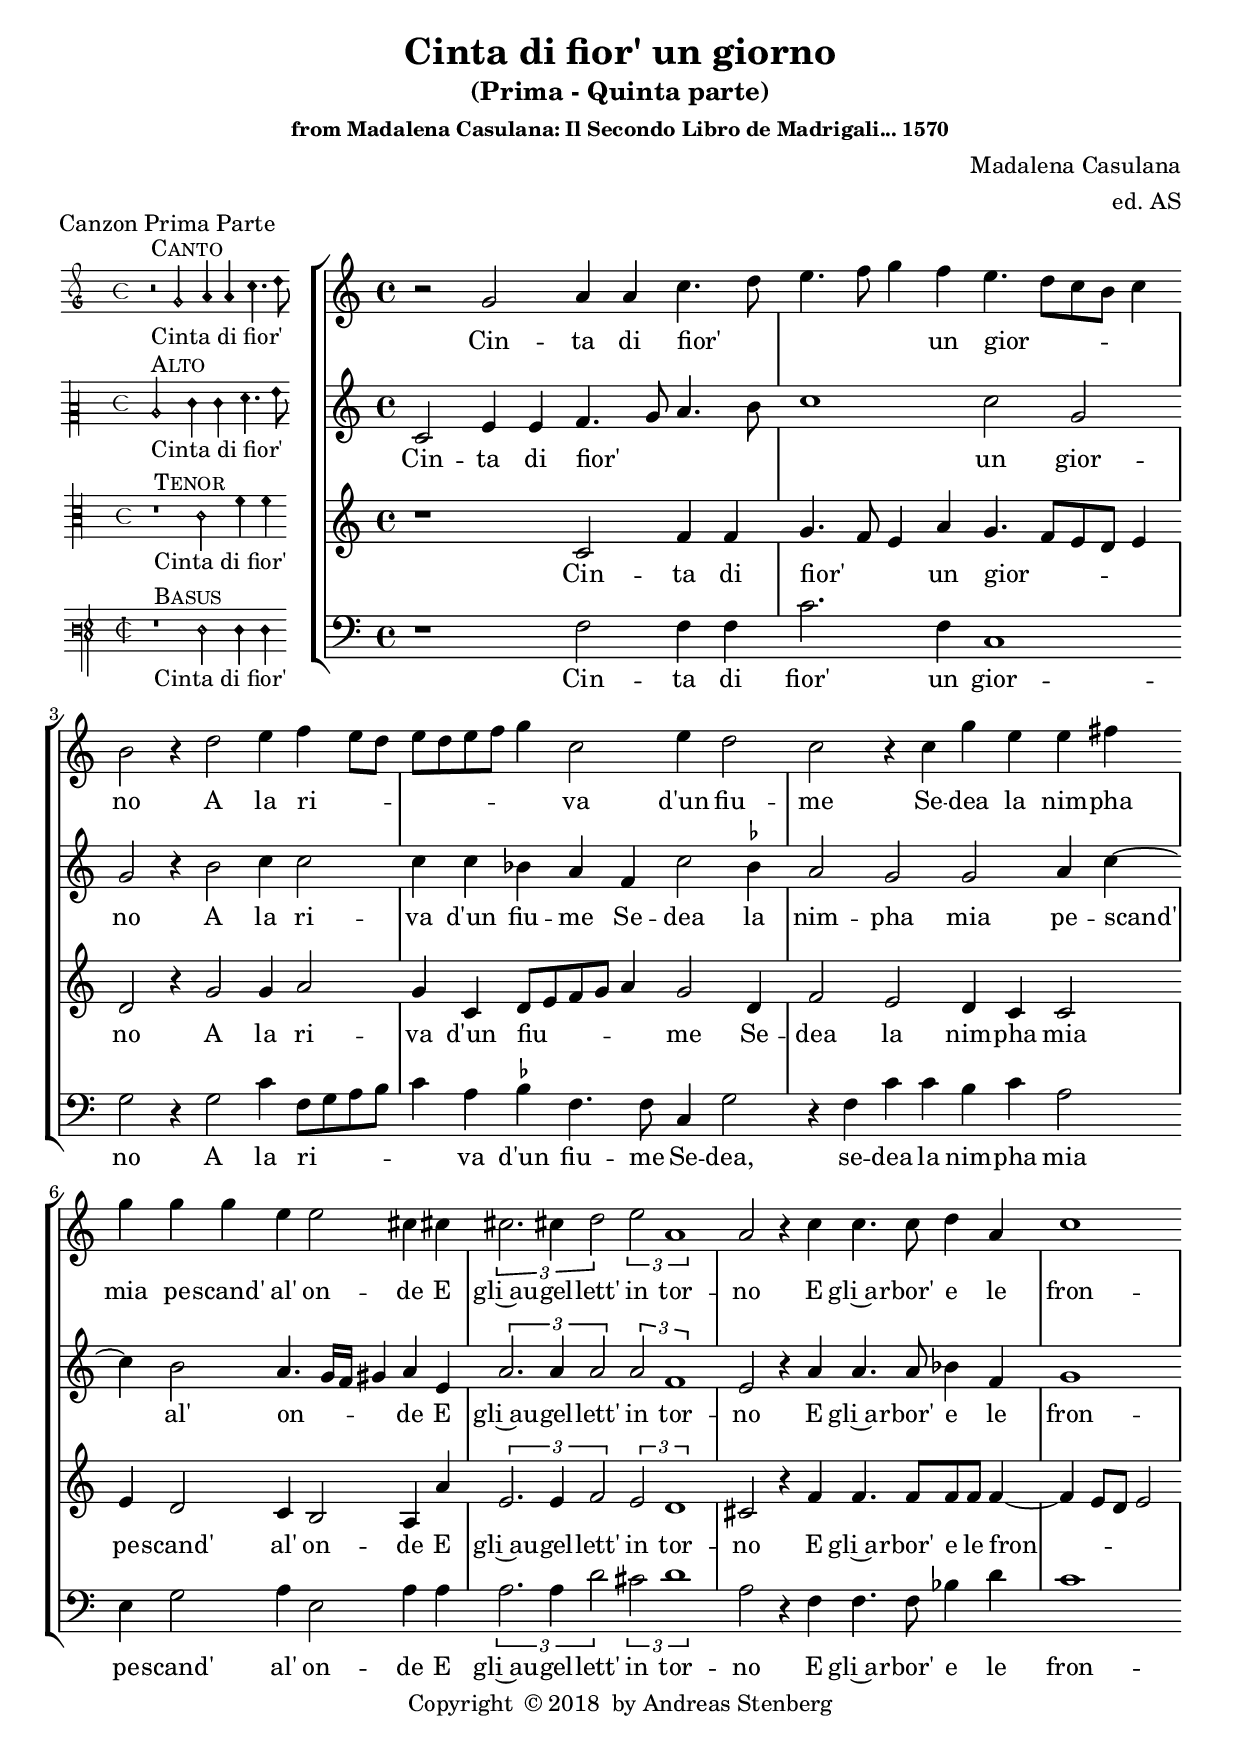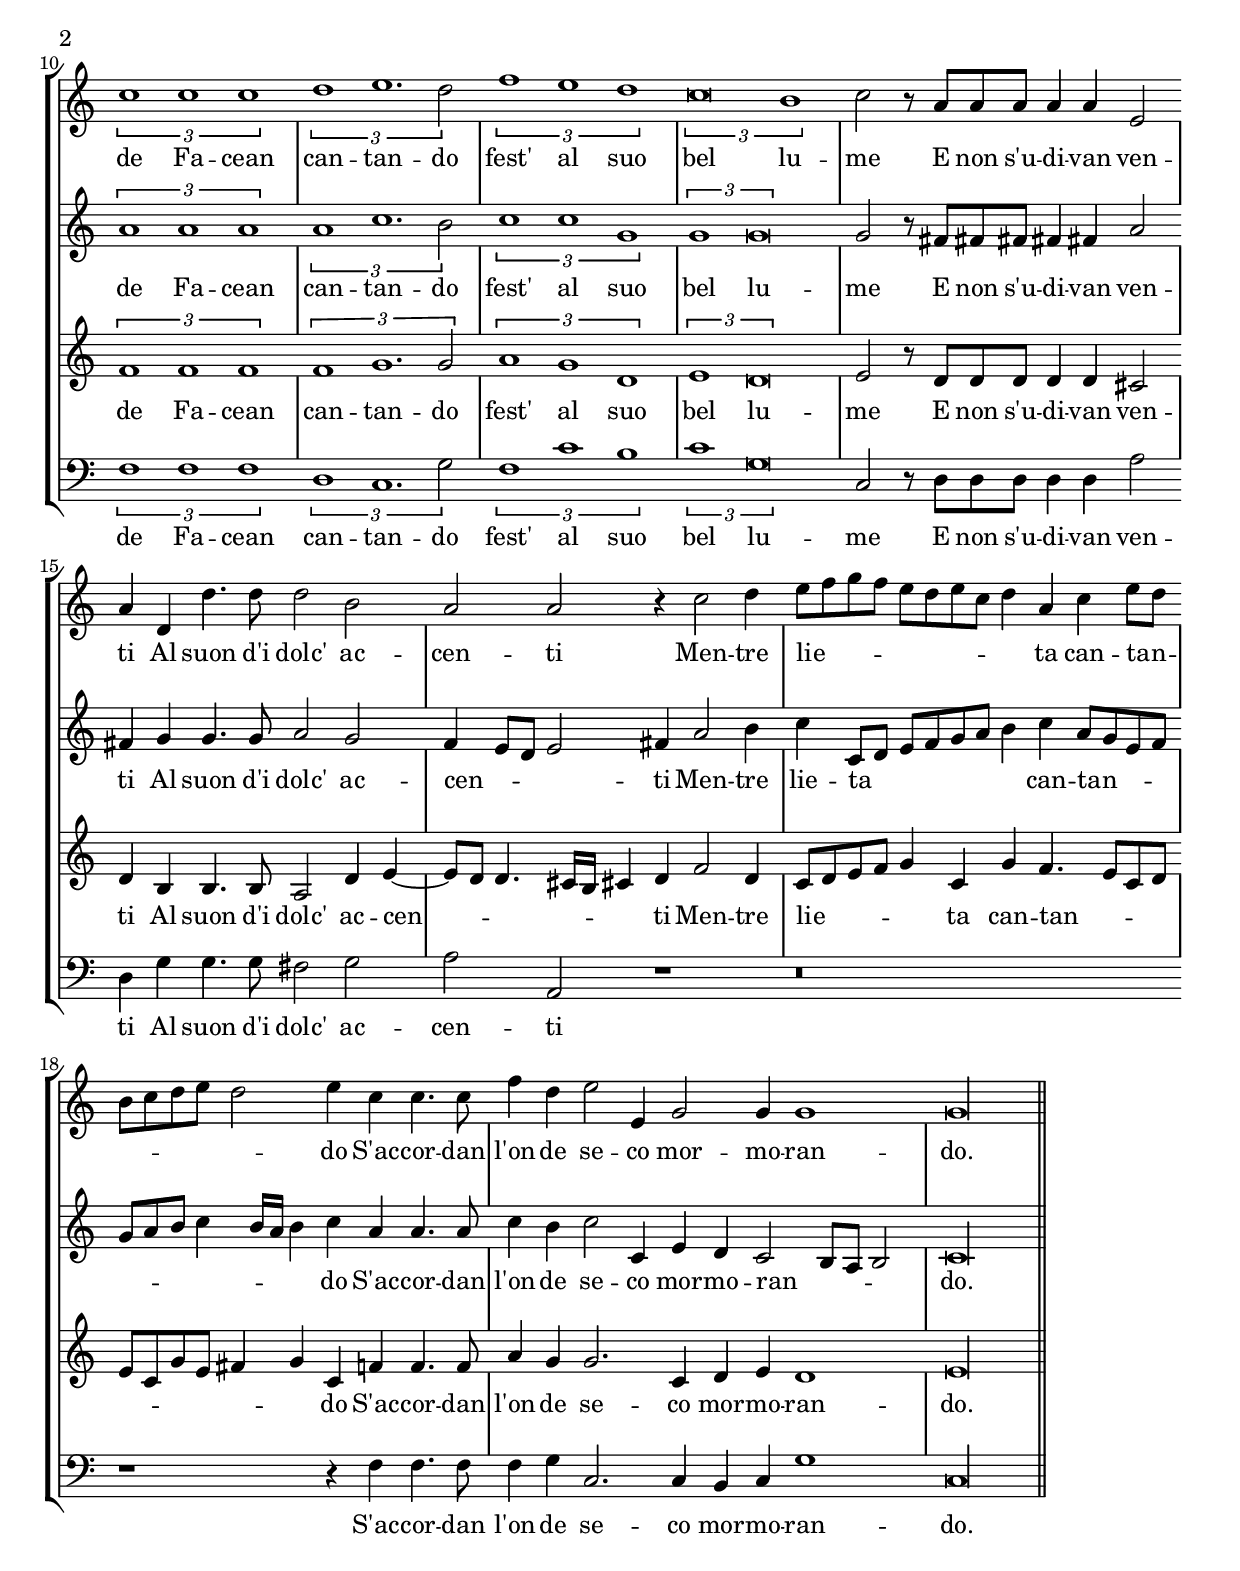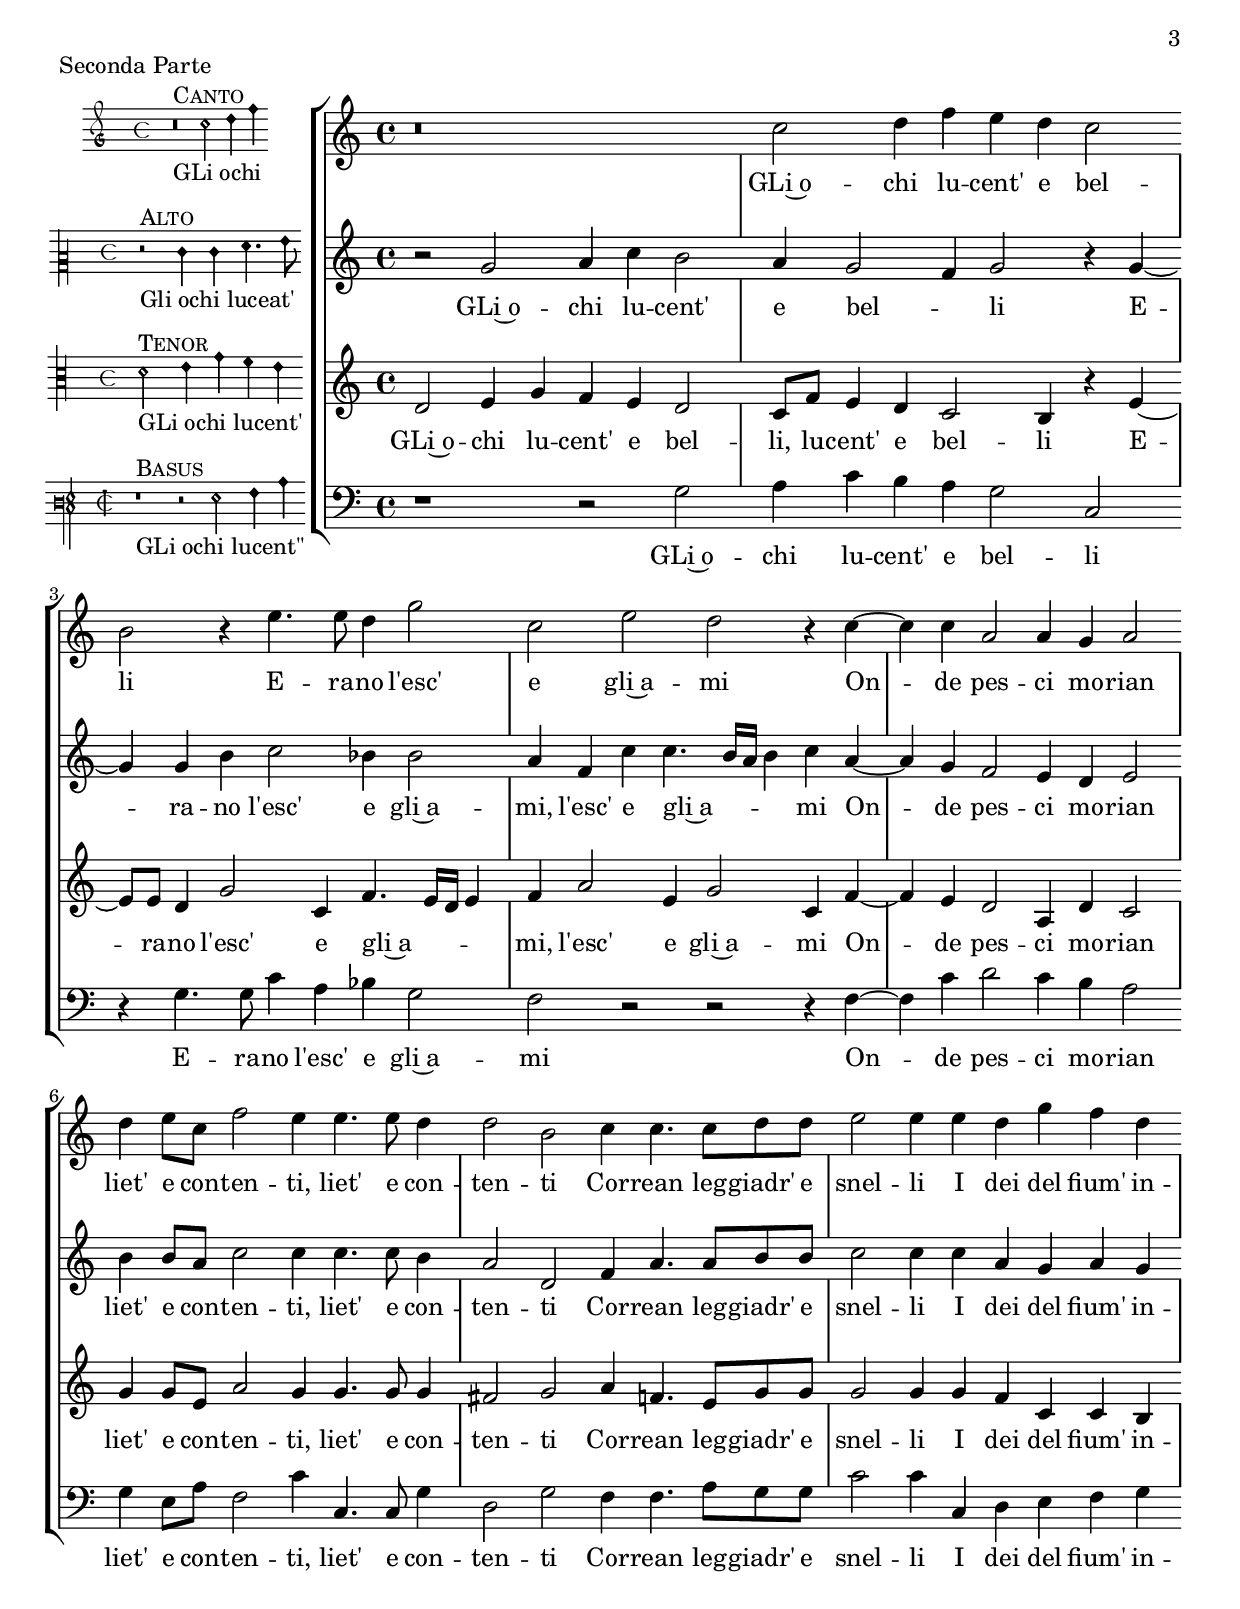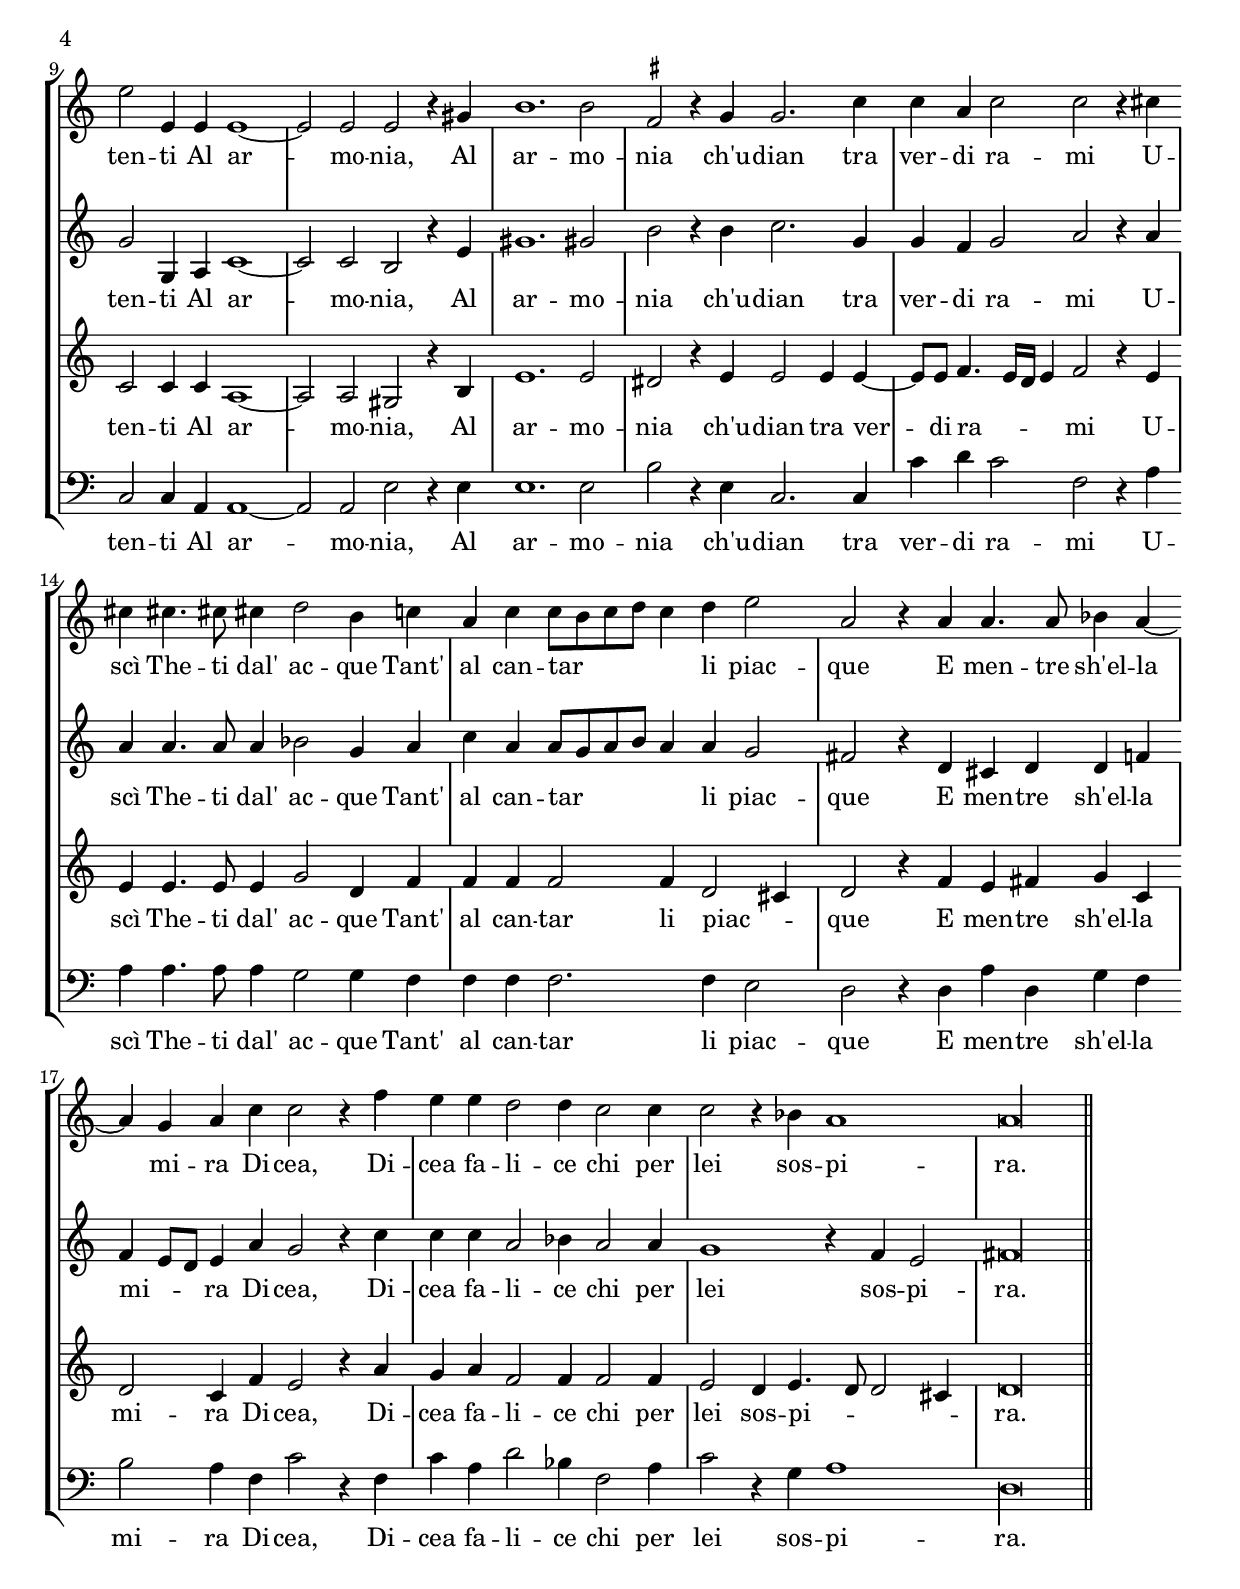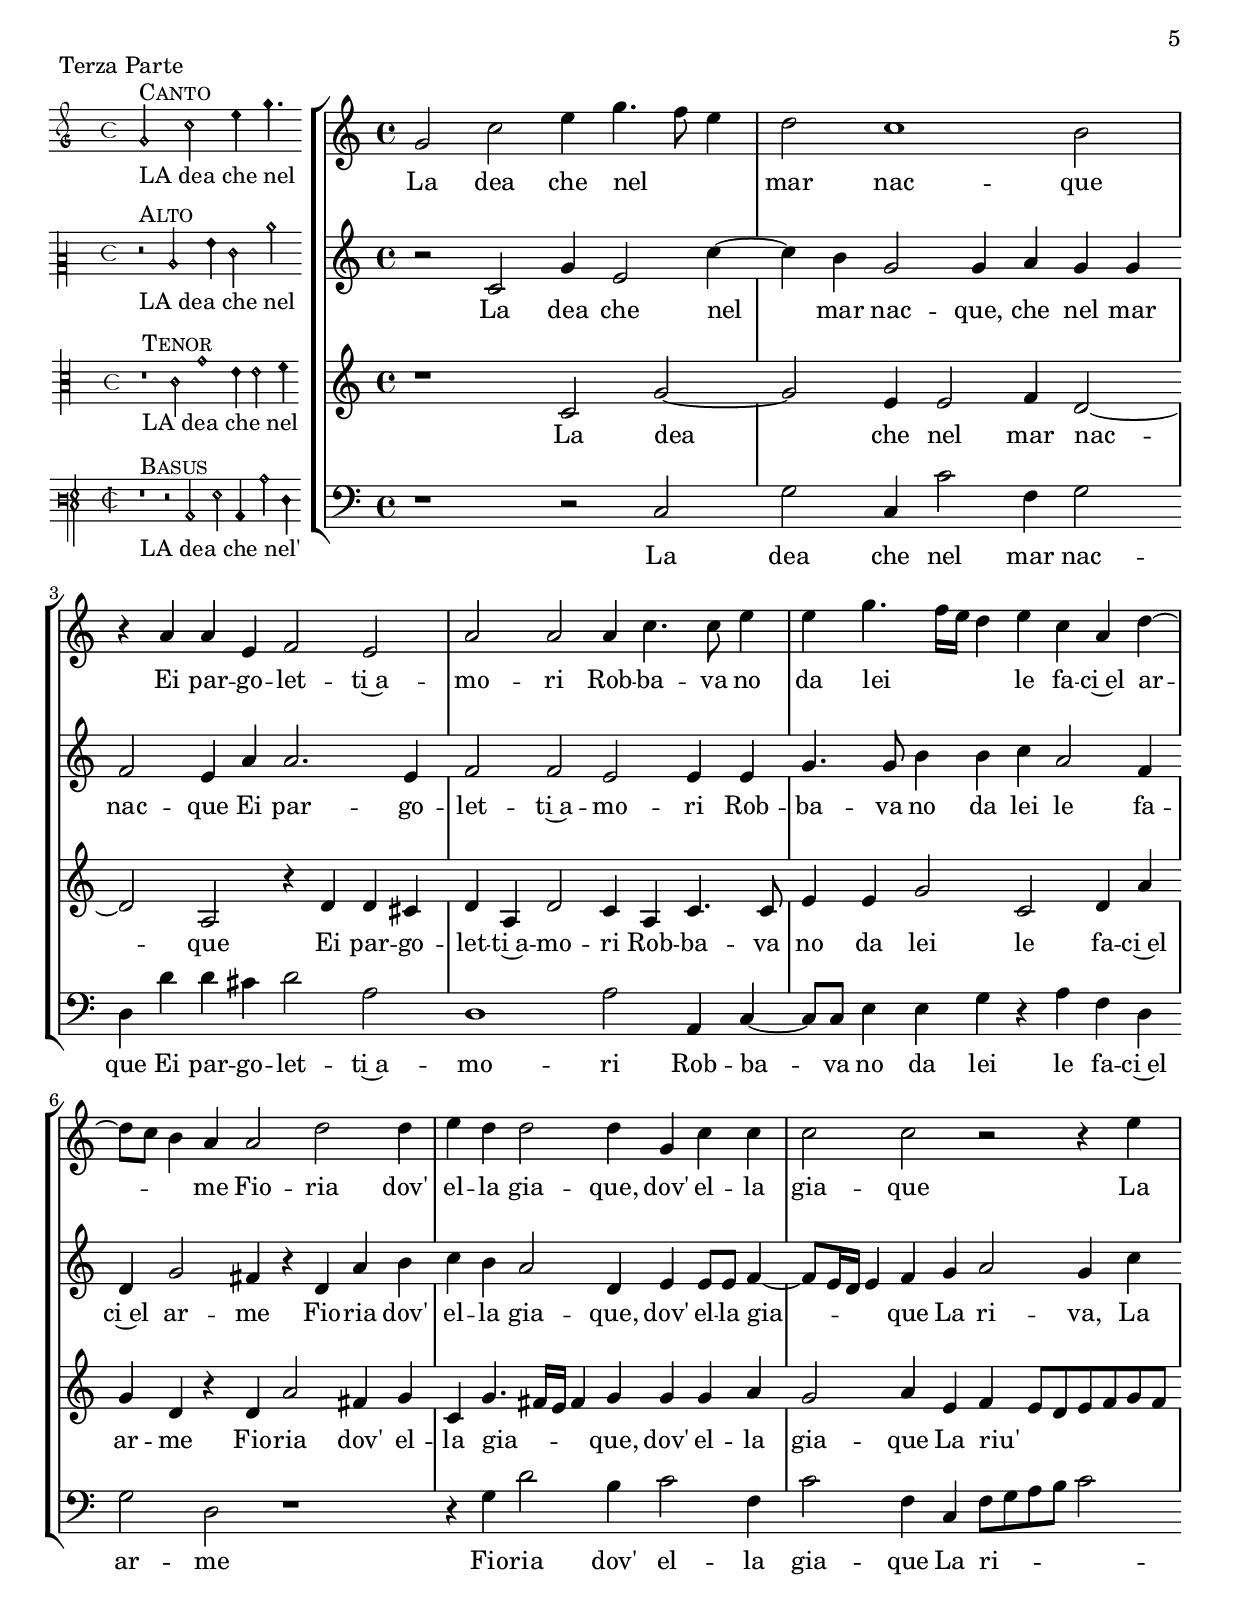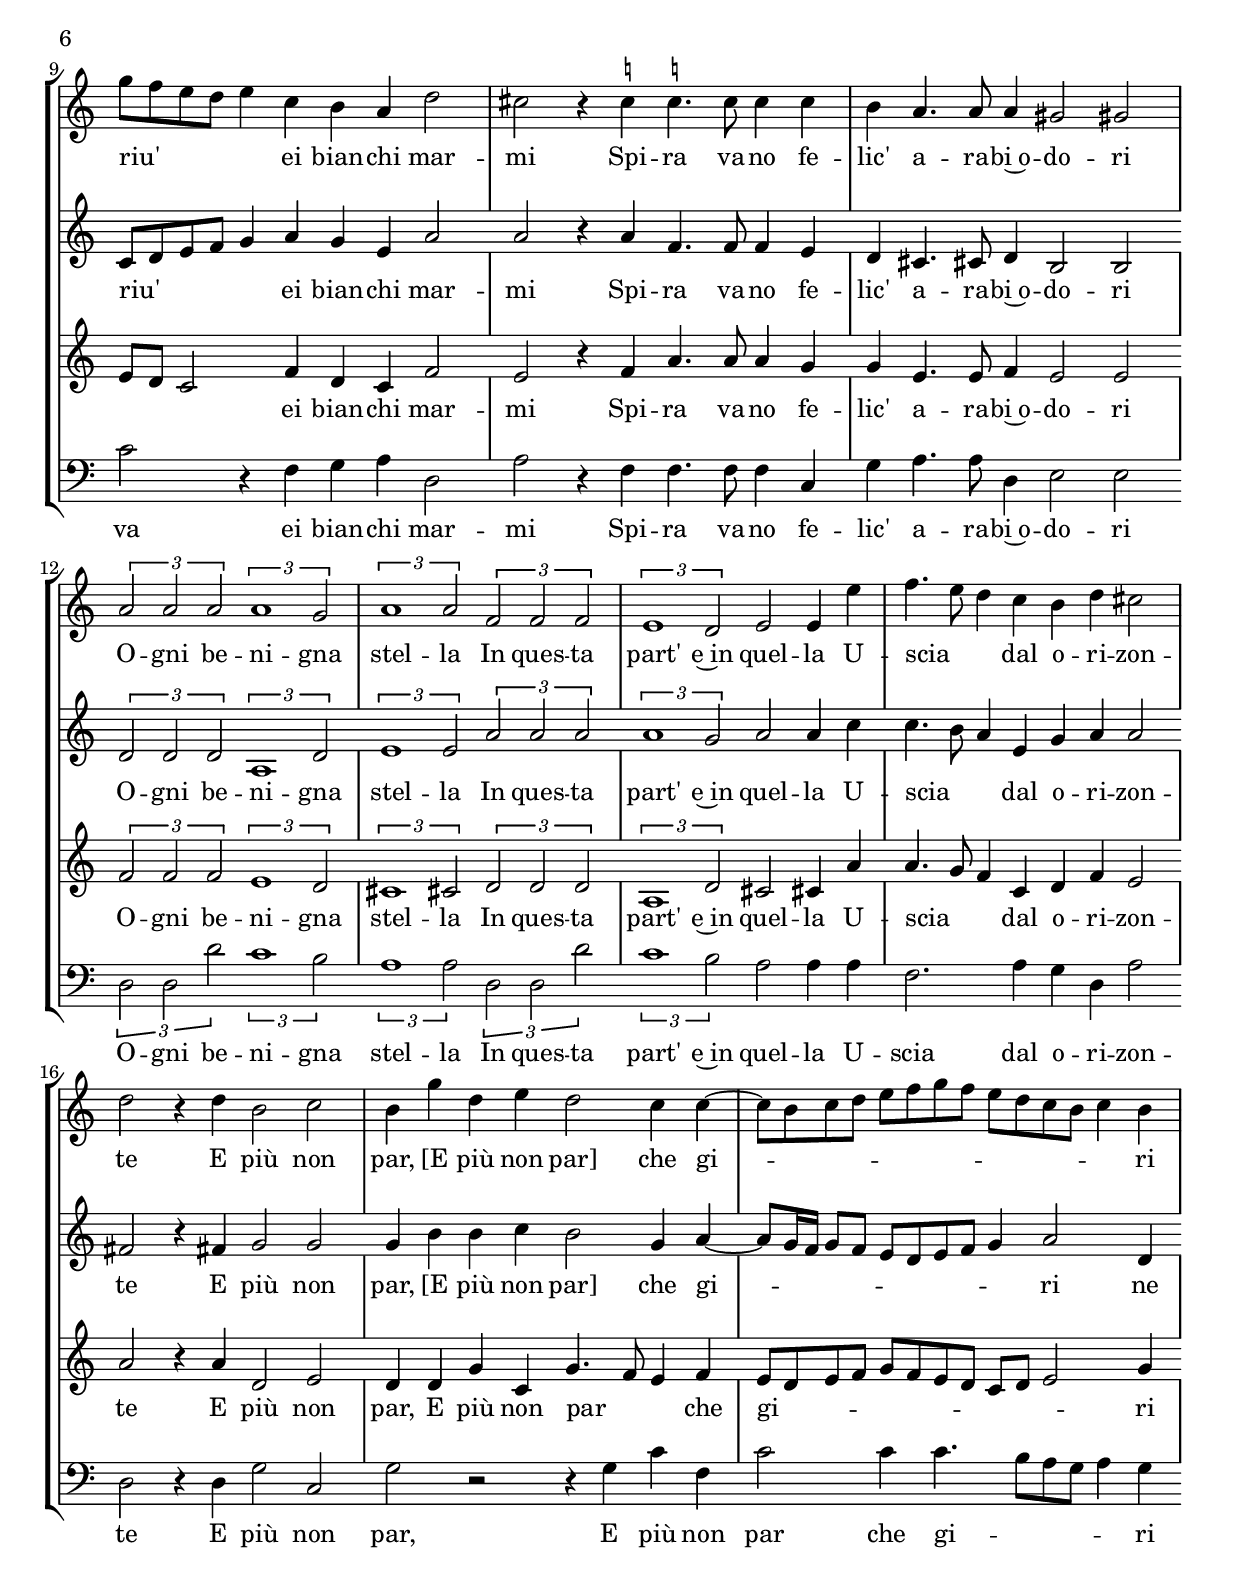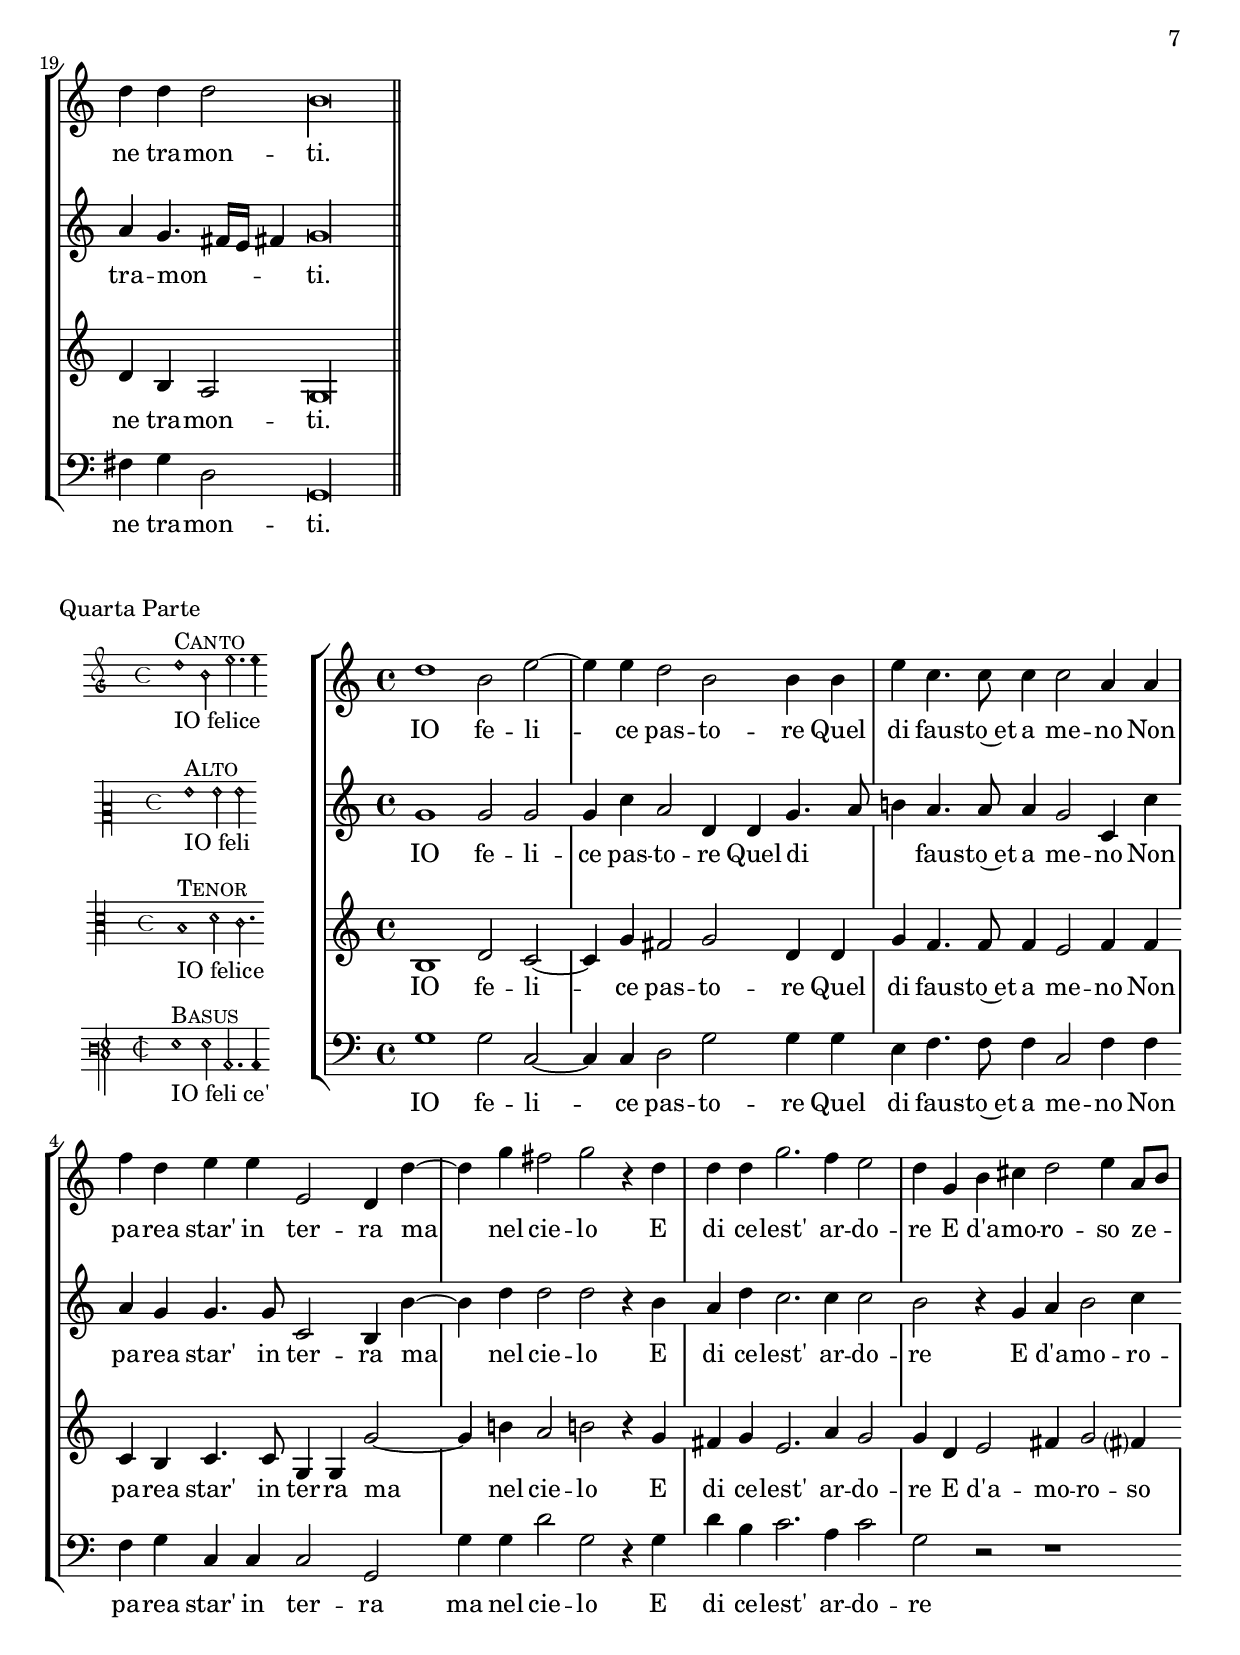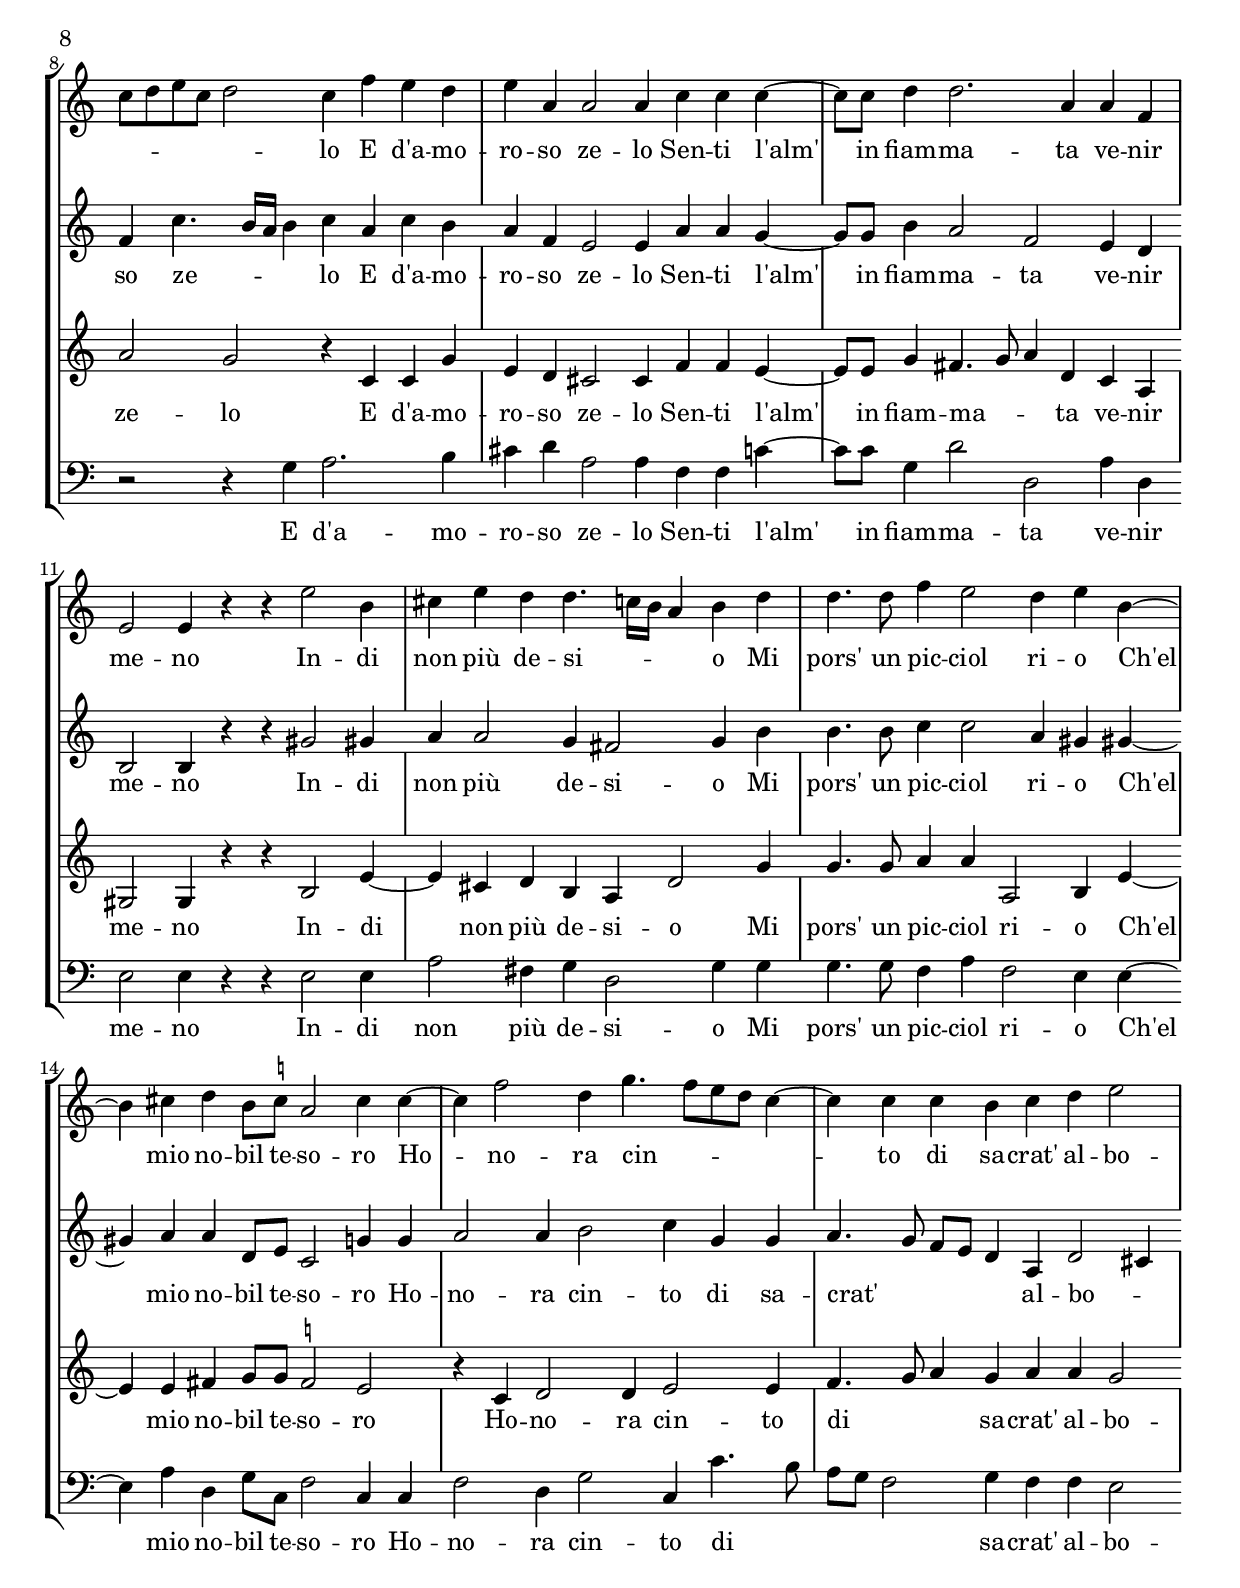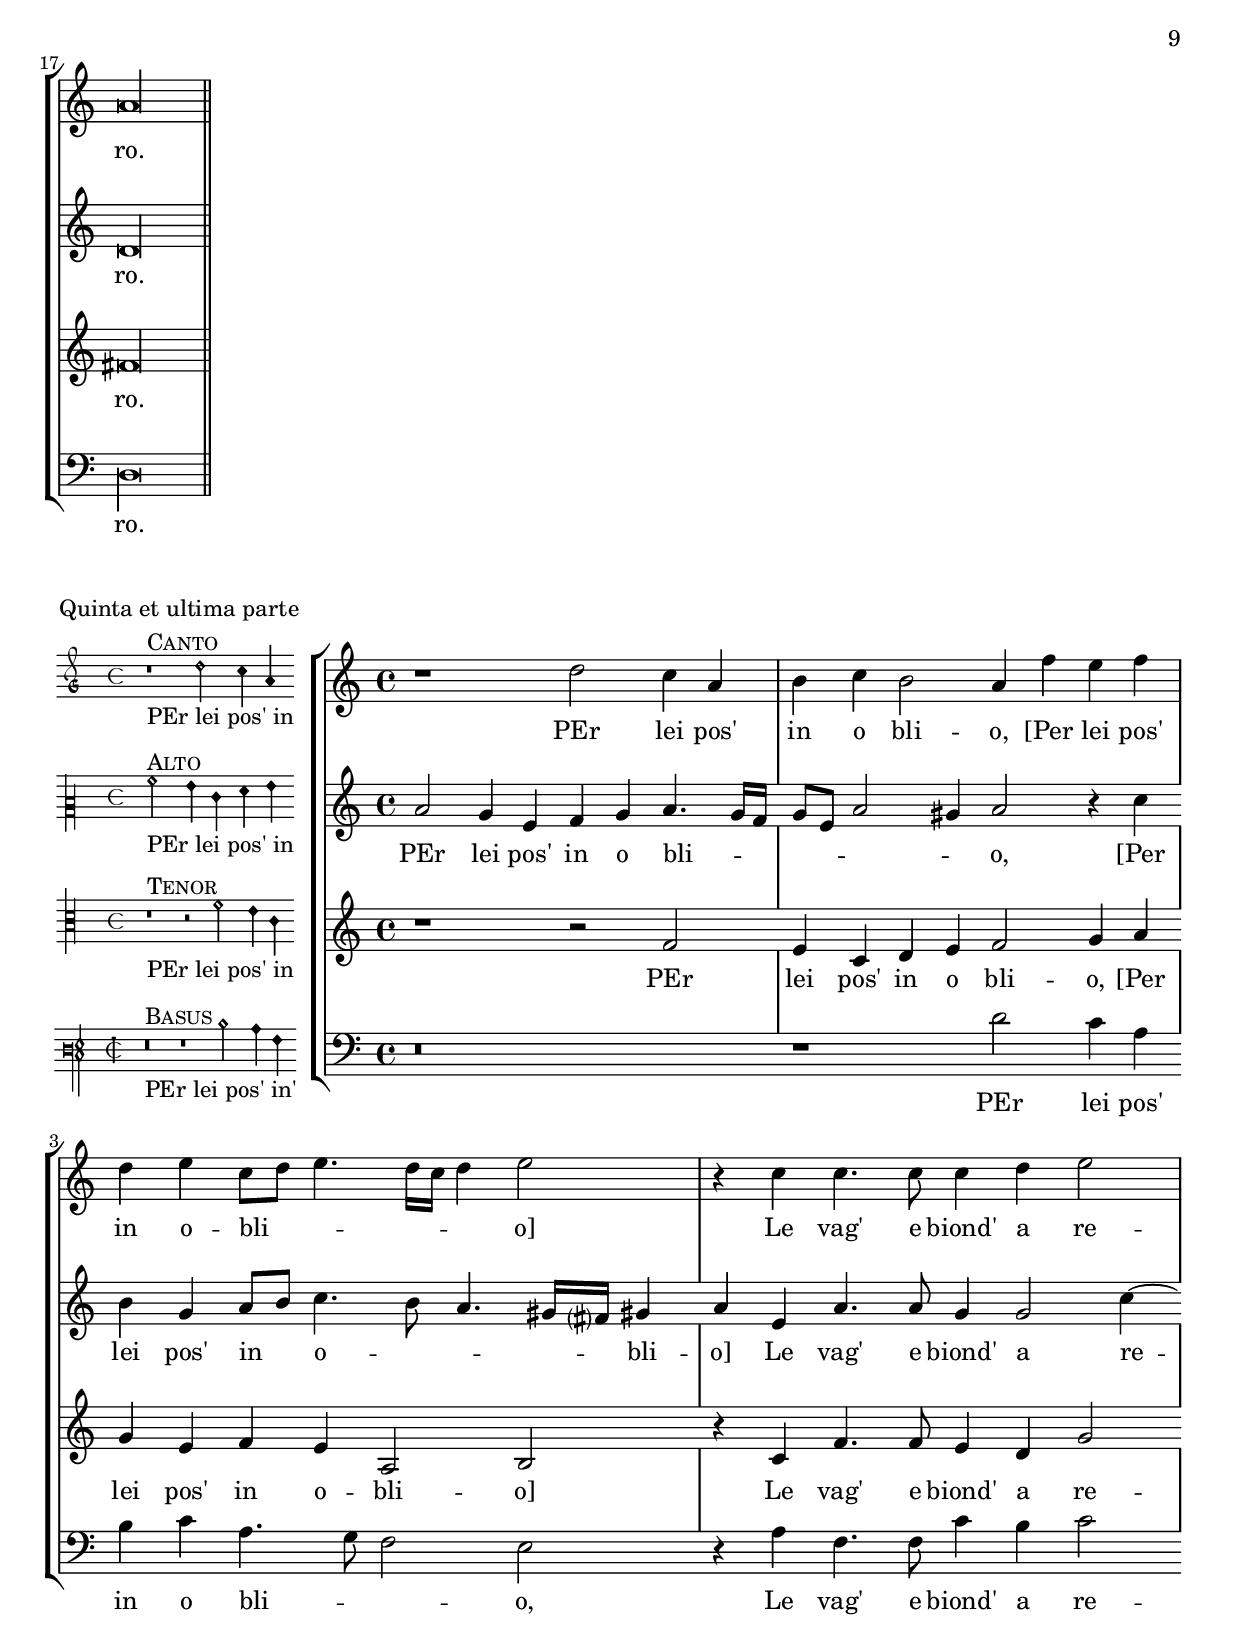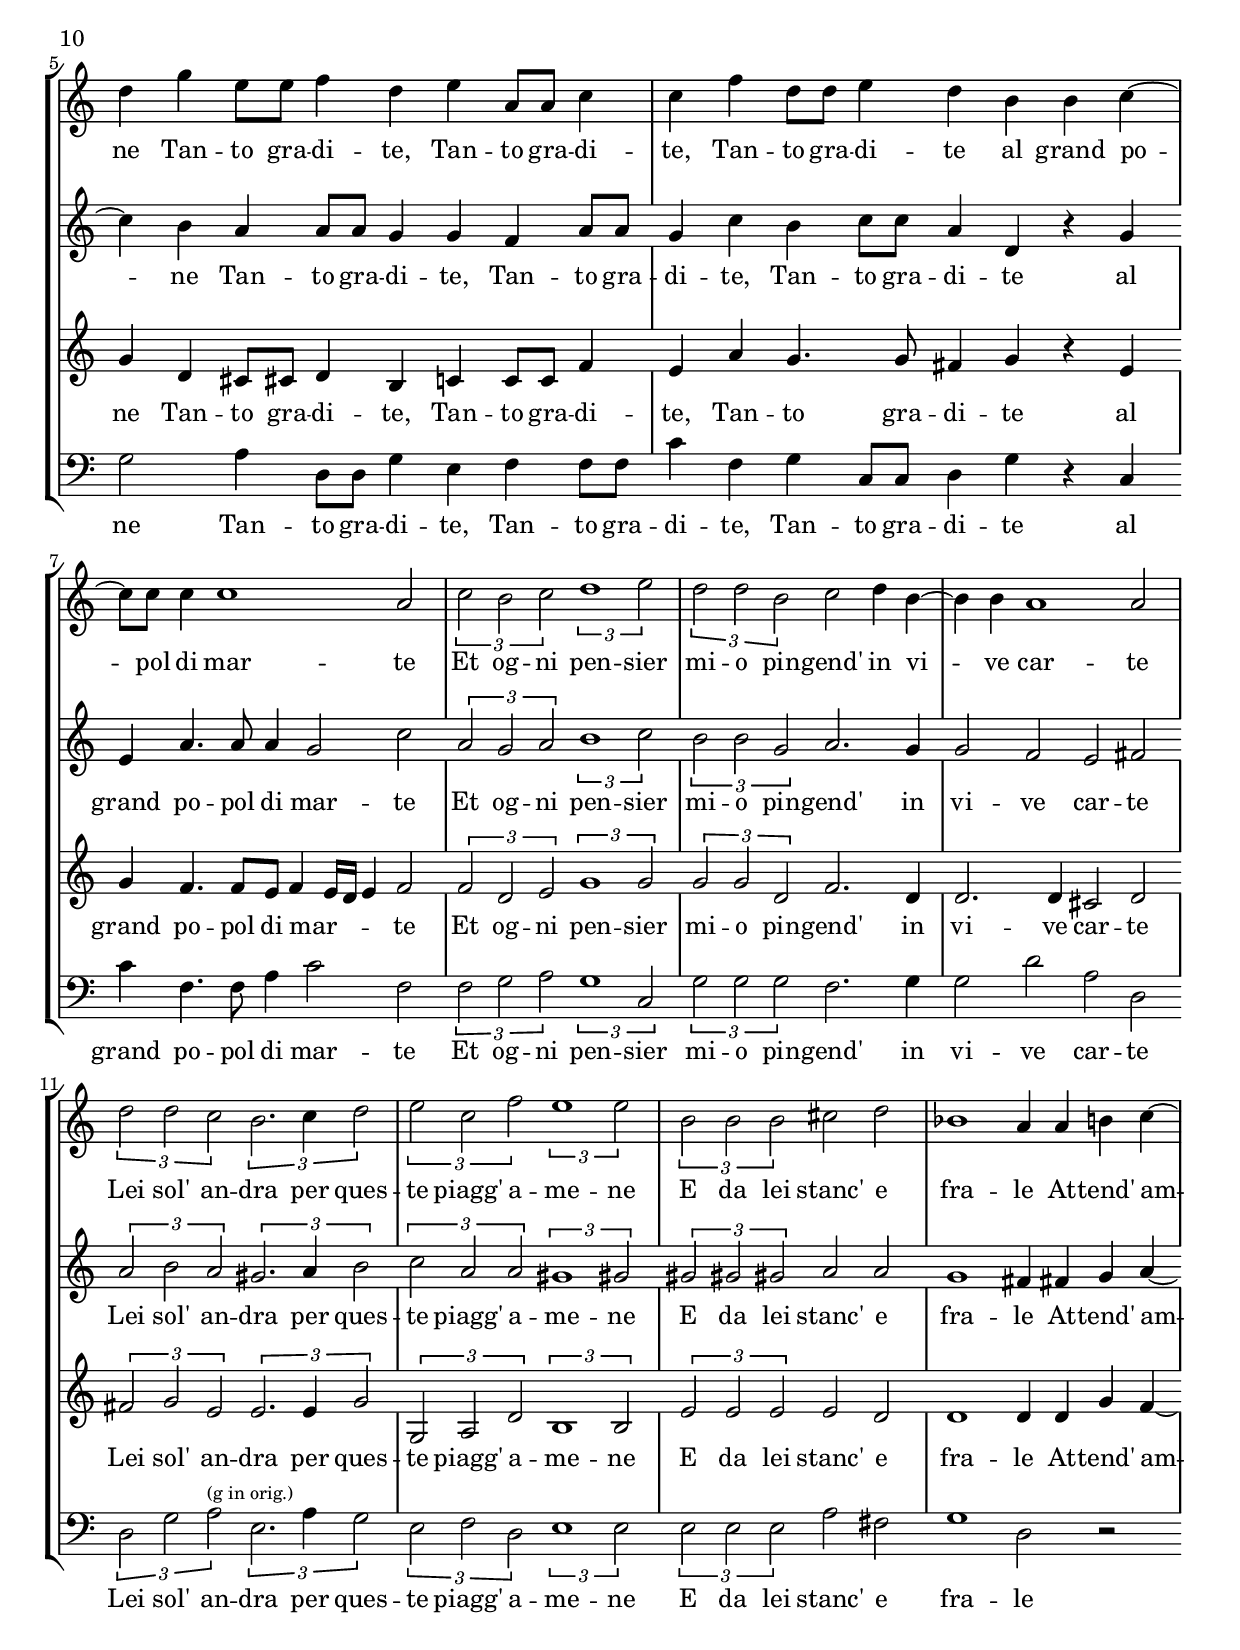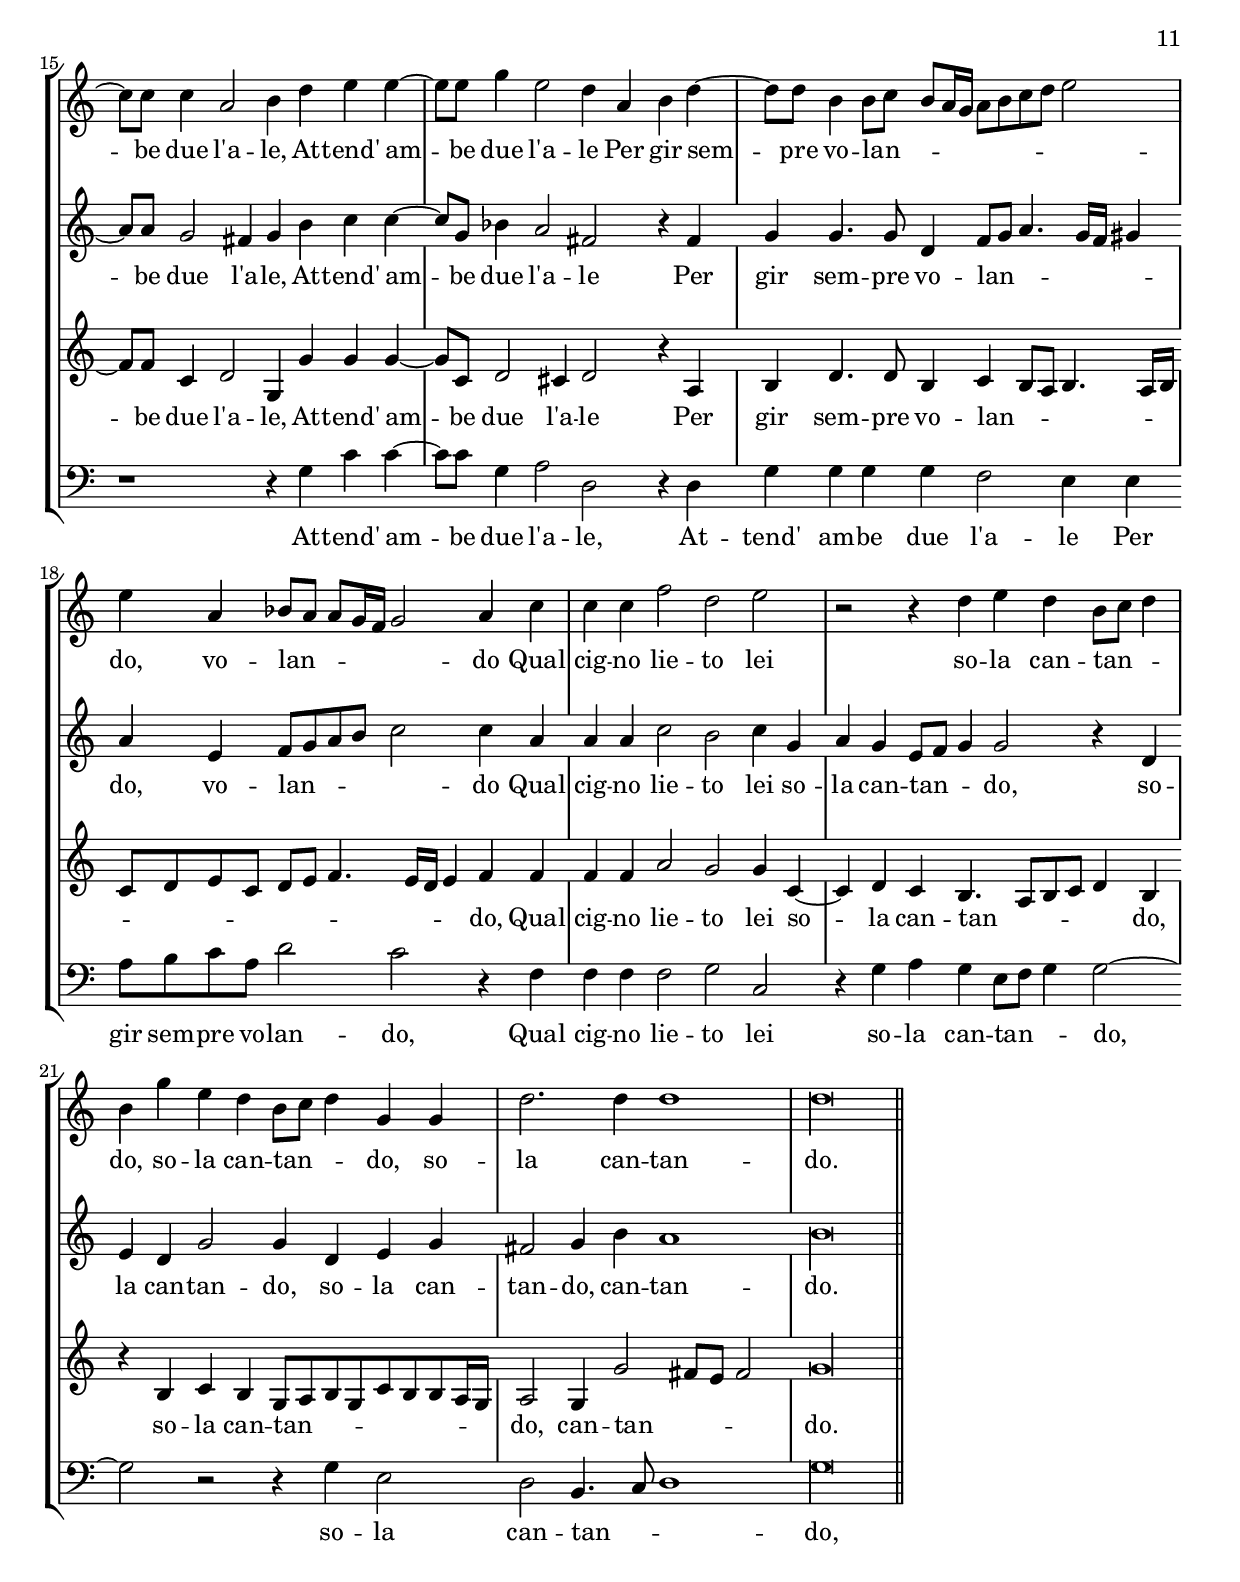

%%%%%%%%%%%%%%%%%%%%%%%%%%%%%%%%%%%%%%%%%%%%%%%%%%%%%%%%%%%%%%%%%%%
% This is a template based on the usual four part choir templater %
% where the voices have common lyrics at the the start but split  %
% to separate lyrics after a while.				  %
% This template is modyfied by AS from the one in the lilypond    %
% documentation.						  %
% This template is to be used for instance for fairly simple      %
% settings where the stanzas are set homophonicaly but twhere the %
% Chorus contains polyphony that require separate underlay for    %
% the different voices.						  %
%%%%%%%%%%%%%%%%%%%%%%%%%%%%%%%%%%%%%%%%%%%%%%%%%%%%%%%%%%%%%%%%%%%
\version "2.22.0"
\include "deutsch.ly"
ficta = { \once \set suggestAccidentals = ##t }
\header {
  title = "Cinta di fior' un giorno"
  subtitle = "(Prima - Quinta parte)"
  subsubtitle = "from Madalena Casulana: Il Secondo Libro de Madrigali... 1570"
  composer = "Madalena Casulana"
  arranger = "ed. AS"	arranger = "ed. AS"
  poet = ""
  meter =""
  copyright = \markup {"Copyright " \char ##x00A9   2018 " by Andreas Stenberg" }
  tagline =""
}
%% prima parte
global = {
  \key c \major
}

sopMusic = \relative c'' {

  \set Score.tempoHideNote = ##t
  \tempo 1 = 40
  \time 4/4
  \set Timing.measureLength = #(ly:make-moment 4/2)
  \override Staff.BarLine.transparent = ##t
  r2 g2 a4 a4 c4.\melisma d8
  e4. f8 g4\melismaEnd f4 e4.\melisma d8 									%% end of first line in orig.
  c8 h8 c4\melismaEnd
  h2 r4 d2 e4 f4\melisma e8 d8
  e8 d8 e8 f8																	%% end of second line
  g4\melismaEnd c,2 e4 d2
  c2 r4 c4 g'4 e4 e4 fis4
  g4 g4 g4 e4 e2 cis4 cis!4														%% end of third line
 \tempo 1. = 40
 \tuplet 3/2 {  cis2. cis!4 d2 } \tuplet 3/2 { e2 a,1 }
  \tempo 1 =40
  a2 r4 c4 c4. c8 d4 a4
    \set Timing.measureLength = #(ly:make-moment 2/2)
  c1
    \set Timing.measureLength = #(ly:make-moment 4/2)
  \tempo 1.  =40
 \tuplet 3/2 { c1 c1 c1 }
  \tuplet 3/2 { d1 e1. d2 }													%% end of fourth line
  \tuplet 3/2 { f1 e1 d1 }
  \tuplet 3/2 { c\breve h1 }
  \tempo 1 =40
 c2 r8 a8 a8 a8 a4 a4 e2
  a4 d,4 d'4. d8 d2 h2
  a2 a2																		%% end of fifth line
  r4 c2 d4
  e8\melisma f8 g8 f8 e8 d8 e8 c8  d4\melismaEnd a4 c4 e8\melisma d8
  h8 c8 d8 e8 d2\melismaEnd e4 c4											%% end of sixth line
  c4. c8
  \set Timing.measureLength = #(ly:make-moment 6/2)
  f4 d4 e2 e,4 g2 g4 g1
  \cadenzaOn
  g\longa
  \revert Staff.BarLine.transparent
  \bar "||"
}
sopWords = \lyricmode {
  Cin -- ta di fior' un gior -- no
  A la ri -- va d'un fiu -- me
  Se -- dea la nim -- pha mia pe -- scand' al' on -- de
  E gli~au -- gel -- lett' in tor -- no
  E gli~ar -- bor' e le fron -- de
  Fa -- cean can -- tan -- do fest' al suo bel lu -- me
  E non s'u -- di -- van ven -- ti
  Al suon d'i dolc' ac -- cen -- ti
  Men -- tre lie -- ta can -- tan -- do
  S'ac -- cor -- dan l'on -- de se -- co mor -- mo -- ran -- do.
}
altoMusic = \relative c' {
  \override Staff.BarLine.transparent = ##t
  c2 e4 e4 f4.\melisma g8 a4. h8
  c1\melismaEnd c2 g2
  g2															%% end of first line in orig.
  r4 h2 c4 c2
  c4 c4 b4 a4 f4 c'2 \ficta b!4
  a2 g2														%% end of second line
  g2 a4 c4~
  c4 h2 a4.\melisma g16 f16 gis4\melismaEnd a4 e4
  \tuplet 3/2 { a2. a4 a2 } \tuplet 3/2 { a2 f1 }
  e2 r4 a4													%% end of third line
  a4. a8 b4 f4
  g1
  \tuplet 3/2 { a1 a1 a1 }
  \tuplet 3/2 { a1 c1. h2 }
  \tuplet 3/2 { c1 c1 g1 }
  \tuplet 3/2 { g1 g\breve }
  g2 r8 fis8 fis!8 fis!8											%% end of fourth line
  fis!4 fis!4 a2
  fis!4 g4 g4. g8 a2 g2
  f4\melisma e8 d8 e2\melismaEnd fis4 a2 h4
  c4 c,8\melisma d8											%% end of fifth line
  e8 f8 g8 a8 h4\melismaEnd c4 a8\melisma g8 e8 f8
  g8 a8 h8 c4 h16 a16 h4\melismaEnd c4 a4 a4. a8			%% end of sixth line
  c4 h4 c2 c,4 e4 d4 c2\melisma h8 a8 h2\melismaEnd
  \cadenzaOn
  c\longa
  \revert Staff.BarLine.transparent
}
altoWords = \lyricmode {
  Cin -- ta di fior' un gior -- no
  A la ri -- va d'un fiu -- me
  Se -- dea la nim -- pha mia pe -- scand' al' on -- de
  E gli~au -- gel -- lett' in tor -- no
  E gli~ar -- bor' e le fron -- de
  Fa -- cean can -- tan -- do fest' al suo bel lu -- me
  E non s'u -- di -- van ven -- ti
  Al suon d'i dolc' ac -- cen -- ti
  Men -- tre lie -- ta can -- tan -- do
  S'ac -- cor -- dan l'on -- de se -- co mor -- mo -- ran -- do.
}
tenorMusic = \relative c' {
  \clef "G"
  \override Staff.BarLine.transparent = ##t
  r1 c2 f4 f4
  g4.\melisma f8 e4\melismaEnd a4 g4.\melisma f8 e8 d8 e4\melismaEnd							%% end of first line in orig.
  d2 r4 g2 g4 a2
  g4 c,4 d8\melisma e8 f8 g8 a4\melismaEnd g2 d4													%% end of second line
 f2 e2 d4 c4 c2
  e4 d2 c4 h2 a4 a'4
  \tuplet 3/2 { e2. e4 f2 } \tuplet 3/2 { e2 d1 }
  cis2 r4 f4																							%% end of third line
  f4. f8 f8 f8 f4~ \melisma
  f4  e8 d8 e2\melismaEnd
  \tuplet 3/2 { f1 f1 f1 }
  \tuplet 3/2 { f1 g1. g2 }
  \tuplet 3/2 { a1 g1 d1 }
  \tuplet 3/2 { e1 d\breve }
  e2																									%% end of fourth line
  r8 d8 d8 d8 d4 d4 cis2
  d4 h4 h4. h8 a2 d4 e4~\melisma
  e8 d8 d4. cis16 h16 cis!4\melismaEnd																%% end of fifth line
  d4 f2 d4
  c8\melisma d8 e8 f8 g4\melismaEnd c,4 g'4 f4.\melisma e8 c8 d8
  e8 c8 g'8 e8 fis4 g4\melismaEnd																					%% end of sixth line
  c,4 f4 f4. f8
  a4 g4 g2. c,4 d4 e4 d1
  \cadenzaOn
  e\longa
 \revert Staff.BarLine.transparent
}
tenorWords = \lyricmode {
  Cin -- ta di fior' un gior -- no
  A la ri -- va d'un fiu -- me
  Se -- dea la nim -- pha mia pe -- scand' al' on -- de
  E gli~au -- gel -- lett' in tor -- no
  E gli~ar -- bor' e le fron -- de
  Fa -- cean can -- tan -- do fest' al suo bel lu -- me
  E non s'u -- di -- van ven -- ti
  Al suon d'i dolc' ac -- cen -- ti
  Men -- tre lie -- ta can -- tan -- do
  S'ac -- cor -- dan l'on -- de se -- co mor -- mo -- ran -- do.
}
bassMusic = \relative c {
  \override Staff.BarLine.transparent = ##t
  r1 f2 f4 f4
  c'2. f,4 c1
  g'2 r4 g2 c4																	%% end of first line in orig.
  f,8\melisma g8 a8 h8
  c4\melismaEnd a4 \ficta b4 f4. f8 c4 g'2
  r4 f4																		%% end of second line
  c'4 c4 h4 c4 a2
  e4 g2 a4 e2 a4 a4
  \tuplet 3/2 { a2. a4 d2 } \tuplet 3/2 { cis2 d1 }
  a2 r4 f4																	%% end of third line
  f4. f8 b4 d4
  c1
  \tuplet 3/2 { f,1 f1 f1 }
  \tuplet 3/2 { d1 c1. g'2 }
  \tuplet 3/2 { f1 c'1 h1 }
  \tuplet 3/2 { c1 g\breve }
  c,2																			%% end of fourth line
  r8 d8 d8 d8 d4 d4 a'2
  d,4 g4 g4. g8 fis2 g2
  a2 a,2 r1
  r\breve
  r1 r4 f'4 f4. f8																%% end of fifth linr
  f4 g4 c,2. c4 h4 c4 g'1
  \cadenzaOn
  c,\longa
  \revert Staff.BarLine.transparent
}
bassWords = \lyricmode {
  Cin -- ta di fior' un gior -- no
  A la ri -- va d'un fiu -- me
  Se -- dea, se -- dea la nim -- pha mia pe -- scand' al' on -- de
  E gli~au -- gel -- lett' in tor -- no
  E gli~ar -- bor' e le fron -- de
  Fa -- cean can -- tan -- do fest' al suo bel lu -- me
  E non s'u -- di -- van ven -- ti
  Al suon d'i dolc' ac -- cen -- ti
  S'ac -- cor -- dan l'on -- de se -- co mor -- mo -- ran -- do.
}
incipitDiscantus = \markup {
  \score {
    {
      %      \set Staff.instrumentName = #"Tenor "
      \override NoteHead.style = #'neomensural
      \override Rest.style = #'neomensural
      \override Staff.TimeSignature.style = #'mensural
      \cadenzaOn
      \clef "petrucci-g"
      \key c \major
      \time 4/4

      r2 ^\markup { \smallCaps"Canto"} _"Cinta di fior' "
      g'2 a'4 a'4 c''4. d''8
    }
    \layout {
      \context {
        \Voice
        \remove "Ligature_bracket_engraver"
        \consists "Mensural_ligature_engraver"
      }
      line-width = 4.5\cm
    }
  }
}


incipitAltus = \markup {
  \score {
    {
      %      \set Staff.instrumentName = #"Tenor "
      \override NoteHead.style = #'neomensural
      \override Rest.style = #'neomensural
      \override Staff.TimeSignature.style = #'mensural
      \cadenzaOn
      \clef "petrucci-c2"
      \key c \major
      \time 4/4
      c'2^\markup \smallCaps"Alto"_"Cinta di fior' "
      e'4 e'4 f'4. g'8
    }
    \layout {
      \context {
        \Voice
        \remove "Ligature_bracket_engraver"
        \consists "Mensural_ligature_engraver"
      }
      line-width = 4.5\cm
    }
  }
}


incipitTenor = \markup {
  \score {
    {
      %      \set Staff.instrumentName = #"Tenor "
      \override NoteHead.style = #'neomensural
      \override Rest.style = #'neomensural
      \override Staff.TimeSignature.style = #'mensural
      \cadenzaOn
      \clef "petrucci-c3"
      \key c \major
      \time 4/4
      r1 ^\markup \smallCaps"Tenor"_"Cinta di fior'"
      c'2 f'4 f'4
    }
    \layout {
      \context {
        \Voice
        \remove "Ligature_bracket_engraver"
        \consists "Mensural_ligature_engraver"
      }
      line-width = 5.0\cm
    }
  }
}
#(append! supported-clefs '(("mensural-f3" . ("clefs.mensural.f" 0 0))))

incipitBassus = \markup {
  \score {
    {
      %      \set Staff.instrumentName = #"Tenor "
      \override NoteHead.style = #'neomensural
      \override Rest.style = #'neomensural
      \override Staff.TimeSignature.style = #'mensural
      \cadenzaOn
      \clef "petrucci-f3"
      \key c \major
      \time 2/2
      r1^\markup \smallCaps"Basus"_"Cinta di fior'"
      f2 f4 f4
    }
    \layout {
      \context {
        \Voice
        \remove "Ligature_bracket_engraver"
        \consists "Mensural_ligature_engraver"
      }
      line-width = 4.5\cm
    }
  }
}


\score {
  <<
    \new StaffGroup \with {
      \override VerticalAxisGroup.staff-staff-spacing = #'((basic-distance . 12))
    } <<
      \new Staff = treble <<
        \set Staff.instrumentName = \incipitDiscantus
        \new Voice = "sopranos" {
          \set  Staff.midiInstrument ="choir aahs"
          %	\voiceOne
          << \global \sopMusic >>
        }
      >>
      \new Lyrics = sopranos { s1 }

      \new Staff = "medius" <<
        \set Staff.instrumentName = \incipitAltus

        \new Voice = "altos" {
          %	\voiceTwo
          \set  Staff.midiInstrument ="choir aahs"
          << \global \altoMusic >>
        }
      >>

      \new Lyrics = "altos" { s1 }
      \new Staff = tenors <<
        \set Staff.instrumentName = \incipitTenor

        \clef "treble"
        \new Voice = "tenors" {
          \set  Staff.midiInstrument ="choir aahs"
          %	\voiceOne
          << \global \tenorMusic >>
        }
      >>
      \new Lyrics = "tenors" { s1 }

      \new Staff ="basses" {
        \set Staff.instrumentName = \incipitBassus

        \new Voice = "basses" {
          \set  Staff.midiInstrument ="choir aahs"
          \clef "bass"
          %	\voiceTwo
          << \global \bassMusic >>
        }
      }
    >>
    \new Lyrics = basses { s1 }

    \context Lyrics = sopranos \lyricsto sopranos \sopWords
    \context Lyrics = altos \lyricsto altos \altoWords
    \context Lyrics = tenors \lyricsto tenors \tenorWords
    \context Lyrics = basses \lyricsto basses \bassWords
  >>
  \layout {
    \context {
      \Score
      % no bars in staves
      %      \override BarLine.transparent = ##t

    }
    % the next three instructions keep the lyrics between the bar lines
    \context {
      \Lyrics
      \consists "Bar_engraver"
      \override BarLine.transparent = ##t
    }
    \context {
      \StaffGroup
      \consists "Separating_line_group_engraver"
    }
    \context {
      \Voice
      % no slurs
      \override Slur.transparent = ##t
      % Comment in the below "\remove" command to allow line
      % breaking also at those barlines where a note overlaps
      % into the next bar.  The command is commented out in this
      % short example score, but especially for large scores, you
      % will typically yield better line breaking and thus improve
      % overall spacing if you comment in the following command.
      %\remove "Forbid_line_break_engraver"
    }
    indent = 4.5\cm
  }
  \header {
    piece = \markup {
      \column {
        "Canzon Prima Parte"
        \vspace #0.5
      }
    }
  }
}
%% seconda parte
global = {
  \key c \major
}

sopMusicB = \relative c'' {

  \set Score.tempoHideNote = ##t
  \tempo 2 = 80
  \time 4/4
  \set Timing.measureLength = #(ly:make-moment 4/2)
  \override Staff.BarLine.transparent = ##t
  r\breve
  c2 d4 f4 e4 d4 c2
  h2 r4 e4. e8 d4 g2
  c,2														%% end of first line in orig.
  e2 d2 r4 c4~
  c4 c4 a2 a4 g4 a2
  d4 e8 c8 f2												%% end of second line
  e4 e4. e8 d4
  d2 h2 c4 c4. c8 d8 d8
  e2 e4 e4 d4 g4 f4 d4									%% end of third line
  e2 e,4 e4 e1~
  e2 e2 e2 r4 gis4
  h1. h2
  \ficta fis2 r4 g4 g2. c4
  c4 a4 c2 c2 r4 cis4										%% end of fourth line
  cis4 cis!4. cis!8 cis!4 d2 h4 c4
  a4 c4 c8\melisma h8 c8 d8 c4\melismaEnd d4 e2
  a,2 r4 a4 a4. a8 											%% end of fifth line
  b4 a4~
  a4 g4 a4 c4 c2 r4 f4
  e4 e4 d2 d4 c2 c4
  c2 r4 b4 a1
  \cadenzaOn
  a\longa
  \revert Staff.BarLine.transparent
  \bar "||"
}
sopWordsB = \lyricmode {
  GLi~o -- chi lu -- cent' e  bel -- li
  E  -- ra -- no l'esc' e gli~a -- mi
  On -- de pes -- ci mo -- rian liet' e con -- ten -- ti,
  liet' e con -- ten -- ti
  Cor -- rean leg -- giadr' e snel -- li
  I dei del fium' in -- ten -- ti
  Al ar -- mo -- nia,
  Al ar -- mo -- nia ch'u -- dian tra ver -- di ra -- mi
  U -- scì The -- ti dal' ac -- que
  Tant' al can -- tar li piac -- que
  E men -- tre sh'el -- la mi -- ra
  Di -- cea, Di -- cea fa -- li -- ce chi per lei sos -- pi -- ra.
}
altoMusicB = \relative c' {
  \override Staff.BarLine.transparent = ##t
  r2 g'2 a4 c4 h2
  a4 g2\melisma f4\melismaEnd g2 r4 g4~
  g4 g4														%% end of first line
  h4 c2 b4 b2
  a4 f4 c'4 c4.\melisma h16 a16 h4\melismaEnd c4 a4~
  a4 g4														%% end of second line
  f2 e4 d4 e2
  h'4 h8 a8 c2 c4 c4. c8 h4
  a2 d,2 f4 a4. a8 h8 h8										%% end of third line
  c2 c4 c4 a4 g4 a4 g4
  g2 g,4 a4 c1~
  c2 c2 h2 r4  e4
  gis1. gis!2
  h2 r4 h4													%% end of fourth line
  c2. g4
  g4 f4 g2 a2 r4 a4
  a4 a4. a8 a4 b2 g4 a4
  c4 a4 a8\melisma g8 a8 h8									%% end of fifth line
  a4\melismaEnd a4 g2
  fis2 r4 d4 cis4 d4 d4 f4
  f4\melisma e8 d8\melismaEnd e4 a4 g2 r4 c4
  c4 c4 a2													%% end of sixth line
  b4 a2 a4
  g1  r4 f4 e2
  \cadenzaOn
  fis\longa
  \revert Staff.BarLine.transparent
}
altoWordsB = \lyricmode {
  GLi~o -- chi lu -- cent' e  bel -- li
  E  -- ra -- no l'esc' e gli~a -- mi,
  l'esc' e gli~a -- mi
  On -- de pes -- ci mo -- rian liet' e con -- ten -- ti,
  liet' e con -- ten -- ti
  Cor -- rean leg -- giadr' e snel -- li
  I dei del fium' in -- ten -- ti
  Al ar -- mo -- nia,
  Al ar -- mo -- nia ch'u -- dian tra ver -- di ra -- mi
  U -- scì The -- ti dal' ac -- que
  Tant' al can -- tar li piac -- que
  E men -- tre sh'el -- la mi -- ra
  Di -- cea, Di -- cea fa -- li -- ce chi per lei sos -- pi -- ra.
}
tenorMusicB = \relative c' {
  \clef "G"
  \override Staff.BarLine.transparent = ##t
  d2 e4 g4 f4 e4 d2
  c8 f8 e4 d4 c2 h4											%% end of first line in orig.
  r4 e4~
  e8 e8 d4 g2 c,4 f4.\melisma e16 d16 e4\melismaEnd
  f4 a2 e4													%% end of second line
  g2 c,4 f4~
  f4 e4 d2 a4 d4 c2
  g'4 g8 e8 a2 g4 g4. g8 g4
  fis2 g2 a4													%% end of third line
  f4. e8 g8 g8
  g2 g4 g4 f4 c4 c4 h4
  c2 c4 c4 a1~
  a2 a2 gis2 r4 h4											%% end of fourth line
  e1. e2
  dis2 r4 e4 e2 e4 e4~
  e8 e8 f4.\melisma e16 d16 e4\melismaEnd f2  r4 e4
  e4 e4. e8 e4 g2												%% end of fifth line
  d4 f4
  f4 f4 f2 f4 d2\melisma cis4\melismaEnd
  d2  r4 f4 e4 fis4 g4 c,4
  d2 c4 f4 e2	r4 a4										%% end of sixth line
  g4 a4 f2 f4 f2 f4
  e2 d4 e4.\melisma d8 d2 cis4\melismaEnd
  \cadenzaOn
  d\longa
 \revert Staff.BarLine.transparent
}
tenorWordsB = \lyricmode {
  GLi~o -- chi lu -- cent' e  bel -- li,
  lu -- cent' e  bel -- li
  E  -- ra -- no l'esc' e gli~a -- mi,
  l'esc' e gli~a -- mi
  On -- de pes -- ci mo -- rian liet' e con -- ten -- ti,
  liet' e con -- ten -- ti
  Cor -- rean leg -- giadr' e snel -- li
  I dei del fium' in -- ten -- ti
  Al ar -- mo -- nia,
  Al ar -- mo -- nia ch'u -- dian tra ver -- di ra -- mi
  U -- scì The -- ti dal' ac -- que
  Tant' al can -- tar li piac -- que
  E men -- tre sh'el -- la mi -- ra
  Di -- cea, Di -- cea fa -- li -- ce chi per lei sos -- pi -- ra.
}
bassMusicB = \relative c {
  \override Staff.BarLine.transparent = ##t
  r1 r2 g'2
  a4 c4 h4 a4 g2 c,2
  r4 g'4. g8 c4															%% end of first  line in orig.
  a4 b4 g2
  f2 r2 r2 r4 f4~
  f4 c'4 d2 c4 h4 a2														%% end of second line
  g4 e8 a8 f2 c'4 c,4. c8 g'4
  d2 g2 f4 f4. a8 g8 g8
  c2 c4 c,4 d4 e4															%% end of third line
  f4 g4
  c,2 c4 a4 a1~
  a2 a2 e'2 r4 e4
  e1. e2
  h'2 r4 e,4 c2. c4
  c'4 d4 c2 f,2															%% end of fourth line
  r4 a4
  a4 a4.a8 a4 g2 g4 f4
  f4 f4 f2. f4 e2
  d2 r4 d4 a'4 d,4															%% end of fifth line
  g4 f4
  h2 a4 f4 c'2 r4 f,4
  c'4 a4 d2 b4 f2 a4
  c2 r4 g4 a1
  \cadenzaOn
  d,\longa
  \revert Staff.BarLine.transparent
}
bassWordsB = \lyricmode {
  GLi~o -- chi lu -- cent' e  bel -- li
  E  -- ra -- no l'esc' e gli~a -- mi
  On -- de pes -- ci mo -- rian liet' e con -- ten -- ti,
  liet' e con -- ten -- ti
  Cor -- rean leg -- giadr' e snel -- li
  I dei del fium' in -- ten -- ti
  Al ar -- mo -- nia,
  Al ar -- mo -- nia ch'u -- dian tra ver -- di ra -- mi
  U -- scì The -- ti dal' ac -- que
  Tant' al can -- tar li piac -- que
  E men -- tre sh'el -- la mi -- ra
  Di -- cea, Di -- cea fa -- li -- ce chi per lei sos -- pi -- ra.
}
incipitDiscantusB = \markup {
  \score {
    {
      %      \set Staff.instrumentName = #"Tenor "
      \override NoteHead.style = #'neomensural
      \override Rest.style = #'neomensural
      \override Staff.TimeSignature.style = #'mensural
      \cadenzaOn
      \clef "petrucci-g"
      \key c \major
      \time 4/4

      r\breve ^\markup { \smallCaps"Canto"} _"GLi ochi "
      c''2 d''4 f''4
    }
    \layout {
      \context {
        \Voice
        \remove "Ligature_bracket_engraver"
        \consists "Mensural_ligature_engraver"
      }
      line-width = 4.5\cm
    }
  }
}


incipitAltusB = \markup {
  \score {
    {
      %      \set Staff.instrumentName = #"Tenor "
      \override NoteHead.style = #'neomensural
      \override Rest.style = #'neomensural
      \override Staff.TimeSignature.style = #'mensural
      \cadenzaOn
      \clef "petrucci-c2"
      \key c \major
      \time 4/4
      r2^\markup \smallCaps"Alto"_"Gli ochi luceat' "
      e'4 e'4 f'4. g'8
    }
    \layout {
      \context {
        \Voice
        \remove "Ligature_bracket_engraver"
        \consists "Mensural_ligature_engraver"
      }
      line-width = 4.5\cm
    }
  }
}


incipitTenorB = \markup {
  \score {
    {
      %      \set Staff.instrumentName = #"Tenor "
      \override NoteHead.style = #'neomensural
      \override Rest.style = #'neomensural
      \override Staff.TimeSignature.style = #'mensural
      \cadenzaOn
      \clef "petrucci-c3"
      \key c \major
      \time 4/4
      d'2 ^\markup \smallCaps"Tenor"_"GLi ochi lucent'"
      e'4 g'4 f'4 e'4
    }
    \layout {
      \context {
        \Voice
        \remove "Ligature_bracket_engraver"
        \consists "Mensural_ligature_engraver"
      }
      line-width = 5.0\cm
    }
  }
}
#(append! supported-clefs '(("mensural-f3" . ("clefs.mensural.f" 0 0))))

incipitBassusB = \markup {
  \score {
    {
      %      \set Staff.instrumentName = #"Tenor "
      \override NoteHead.style = #'neomensural
      \override Rest.style = #'neomensural
      \override Staff.TimeSignature.style = #'mensural
      \cadenzaOn
      \clef "petrucci-f3"
      \key c \major
      \time 2/2
      r1^\markup \smallCaps"Basus"_"GLi ochi lucent''"
      r2 g2 a4 c'4
    }
    \layout {
      \context {
        \Voice
        \remove "Ligature_bracket_engraver"
        \consists "Mensural_ligature_engraver"
      }
      line-width = 4.5\cm
    }
  }
}


\score {
  <<
    \new StaffGroup \with {
      \override VerticalAxisGroup.staff-staff-spacing = #'((basic-distance . 12))
    } <<
      \new Staff = treble <<
        \set Staff.instrumentName = \incipitDiscantusB
        \new Voice = "sopranos" {
          \set  Staff.midiInstrument ="choir aahs"
          %	\voiceOne
          << \global \sopMusicB >>
        }
      >>
      \new Lyrics = sopranos { s1 }

      \new Staff = "medius" <<
        \set Staff.instrumentName = \incipitAltusB

        \new Voice = "altos" {
          %	\voiceTwo
          \set  Staff.midiInstrument ="choir aahs"
          << \global \altoMusicB >>
        }
      >>

      \new Lyrics = "altos" { s1 }
      \new Staff = tenors <<
        \set Staff.instrumentName = \incipitTenorB

        \clef "treble"
        \new Voice = "tenors" {
          \set  Staff.midiInstrument ="choir aahs"
          %	\voiceOne
          << \global \tenorMusicB >>
        }
      >>
      \new Lyrics = "tenors" { s1 }

      \new Staff ="basses" {
        \set Staff.instrumentName = \incipitBassusB

        \new Voice = "basses" {
          \set  Staff.midiInstrument ="choir aahs"
          \clef "bass"
          %	\voiceTwo
          << \global \bassMusicB >>
        }
      }
    >>
    \new Lyrics = basses { s1 }

    \context Lyrics = sopranos \lyricsto sopranos \sopWordsB
    \context Lyrics = altos \lyricsto altos \altoWordsB
    \context Lyrics = tenors \lyricsto tenors \tenorWordsB
    \context Lyrics = basses \lyricsto basses \bassWordsB
  >>
  \layout {
    \context {
      \Score
      % no bars in staves
      %      \override BarLine.transparent = ##t

    }
    % the next three instructions keep the lyrics between the bar lines
    \context {
      \Lyrics
      \consists "Bar_engraver"
      \override BarLine.transparent = ##t
    }
    \context {
      \StaffGroup
      \consists "Separating_line_group_engraver"
    }
    \context {
      \Voice
      % no slurs
      \override Slur.transparent = ##t
      % Comment in the below "\remove" command to allow line
      % breaking also at those barlines where a note overlaps
      % into the next bar.  The command is commented out in this
      % short example score, but especially for large scores, you
      % will typically yield better line breaking and thus improve
      % overall spacing if you comment in the following command.
      %\remove "Forbid_line_break_engraver"
    }
    indent = 4.5\cm
  }
  \header {
    piece = \markup {
      \column {
        "Seconda Parte"
        \vspace #0.5
      }
    }
  }
}
%% terza parte
global = {
  \key c \major
}

sopMusicC = \relative c'' {

  \set Score.tempoHideNote = ##t
  \tempo 1 = 40
  \time 4/4
  \set Timing.measureLength = #(ly:make-moment 4/2)
%  \override Staff.BarLine.transparent = ##t
  g2 c2 e4 g4.\melisma f8 e4\melismaEnd
  d2 c1 h2
  r4 a4												%% end of first line in orig.
  a4 e4 f2 e2
  a2 a2 a4 c4. c8 e4									%% end of second line
  e4 g4.\melisma f16 e16 d4\melismaEnd e4 c4 a4 d4~\melisma
  d8 c8 h4 \melismaEnd a4 a2 d2 d4
  e4 d4 d2 d4 g,4 c4 c4								%% end of third line
  c2 c2 r2 r4 e4
  g8\melisma f8 e8 d8 e4\melismaEnd c4 h4 a4 d2
  cis2 r4 \ficta c4 \ficta  c!4. c8 c4 c4						%% end of fourth line
  h4 a4. a8 a4 gis2 gis!2
  \tempo 1. =40
 \tuplet 3/2 { a2 a2 a2 } \tuplet 3/2 {  a1 g2 }
  \tuplet 3/2 { a1 a2 } \tuplet 3/2 { f2 f2 f2 }
  \tuplet 3/2 {  e1 d2 } 								%% end of fifth line
   \tempo 1 =40
 e2 e4 e'4
  f4.\melisma e8 d4\melismaEnd c4 h4 d4 cis2
  d2 r4 d4 h2 c2
  h4 g'4 d4 e4 d2 									%% end of sixth line
  c4 c4~
  c8 \melisma h8 c8 d8 e8 f8 g8 f8 e8 d8 c8 h8
  c4\melismaEnd h4 d4  d4 d2
  \cadenzaOn
  h\longa
  \revert Staff.BarLine.transparent
  \bar "||"
}
sopWordsC = \lyricmode {
  La dea che nel mar nac -- que
  Ei par -- go -- let -- ti~a -- mo -- ri
  Rob -- ba -- va no da lei le fa -- ci~el ar -- me
  Fio -- ria dov' el -- la gia -- que,
  dov' el -- la gia -- que
  La riu' ei bian -- chi mar -- mi
  Spi -- ra va -- no fe -- lic' a -- ra -- bi~o -- do -- ri
  O -- gni be -- ni -- gna stel -- la
  In ques -- ta part' e~in quel -- la
  U -- scia dal o -- ri -- zon -- te
  E più non par,
  [E più non par]
  che gi -- ri ne tra -- mon -- ti.
}
altoMusicC = \relative c' {
  \override Staff.BarLine.transparent = ##t
  r2 c2 g'4 e2 c'4~
  c4 h4 g2 g4 a4 g4 g4
  f2														%% end of first line in orig.
  e4 a4 a2. e4
  f2 f2 e2 e4 e4
  g4. g8													%% end of second line
  h4 h4 c4 a2 f4
  d4 g2 fis4 r4 d4 a'4 h4
  c4 h4 a2 d,4 e4 e8 e8 f4~\melisma
  f8 e16 d16 e4\melismaEnd							%% end of third line
  f4 g4 a2 g4 c4
  c,8\melisma d8 e8 f8 g4\melismaEnd a4 g4 e4 a2
  a2 r4 a4 f4. f8 f4 e4 										%% end of fourth line
  d4 cis4. cis!8 d4 h2 h2
  \tuplet 3/2 { d2 d2 d2  } \tuplet 3/2 { a1 d2 }
  \tuplet 3/2 { e1 e2  } \tuplet 3/2 { a2 a2 a2 }
  \tuplet 3/2 { a1 g2 }									%% end of fifth line
  a2 a4 c4
  c4.\melisma h8 a4\melismaEnd e4 g4 a4 a2
  fis2 r4 fis!4 g2 g2
  g4 h4 h4 c4 h2											%% end of sixth line
  g4 a4~\melisma
  a8 g16  f16 g8 f8 e8 d8 e8 f8 g4\melismaEnd a2  d,4 a'4
  g4.\melisma fis16 e16 fis!4\melismaEnd
  \cadenzaOn
  g\longa
  \revert Staff.BarLine.transparent
}
altoWordsC = \lyricmode {
  La dea che nel mar nac -- que,
  che nel mar nac -- que
  Ei par -- go -- let -- ti~a -- mo -- ri
  Rob -- ba -- va no da lei le fa -- ci~el ar -- me
  Fio -- ria dov' el -- la gia -- que,
  dov' el -- la gia -- que
 La ri -- va,  La riu' ei bian -- chi mar -- mi
  Spi -- ra va -- no fe -- lic' a -- ra -- bi~o -- do -- ri
  O -- gni be -- ni -- gna stel -- la
  In ques -- ta part' e~in quel -- la
  U -- scia dal o -- ri -- zon -- te
  E più non par,
  [E più non par]
  che gi -- ri ne tra -- mon -- ti.
}
tenorMusicC = \relative c' {
  \clef "G"
  \override Staff.BarLine.transparent = ##t
  r1 c2 g'2~
  g2 e4 e2 f4 d2~
  d2 a2 r4 d4 d4 cis4													%% end of first line in orig
  d4 a4 d2 c4 a4 c4. c8
  e4 e4 g2 c,2 d4 a'4													%% end of second line
  g4 d4 r4 d4 a'2 fis4 g4
  c,4 g'4.\melisma fis16 e16 fis4\melismaEnd g4 g4 g4 a4
  g2 a4 e4															%% end of third line
  f4\melisma e8 d8 e8 f8 g8 f8
  e8 d8 c2\melismaEnd f4 d4 c4 f2
  e2 r4 f4 a4. a8 a4 g4												%% end of fourth line
  g4 e4. e8 f4 e2 e2
  \tuplet 3/2 { f2 f2 f2 } \tuplet 3/2 { e1 d2 }
  \tuplet 3/2 { cis1 cis!2 } \tuplet 3/2 { d2 d2 d2 }						%% end of fifth line
  \tuplet 3/2 { a1 d2 } cis2 cis!4 a'4
  a4.\melisma g8 f4\melismaEnd c4 d4 f4 e2
  a2 r4 a4 d,2 e2
  d4 d4																%% end of sixth line
  g4 c,4 g'4.\melisma f8 e4\melismaEnd f4
  e8\melisma d8 e8 f8 g8 f8 e8 d8 c8 d8 e2\melismaEnd g4
  d4 h4 a2
  \cadenzaOn
  g\longa
 \revert Staff.BarLine.transparent
}
tenorWordsC = \lyricmode {
  La dea che nel mar nac -- que
  Ei par -- go -- let -- ti~a -- mo -- ri
  Rob -- ba -- va no da lei le fa -- ci~el ar -- me
  Fio -- ria dov' el -- la gia -- que,
  dov' el -- la gia -- que
  La riu' ei bian -- chi mar -- mi
  Spi -- ra va -- no fe -- lic' a -- ra -- bi~o -- do -- ri
  O -- gni be -- ni -- gna stel -- la
  In ques -- ta part' e~in quel -- la
  U -- scia dal o -- ri -- zon -- te
  E più non par,
  E più non par
  che gi -- ri ne tra -- mon -- ti.
}
bassMusicC = \relative c {
  \override Staff.BarLine.transparent = ##t
  r1 r2 c2
  g'2 c,4 c'2 f,4 g2
  d4 d'4 d4 cis4															%% end of first line in orig.
  d2 a2
  d,1 a'2 a,4 c4~
  c8 c8 e4 e4 g4   r4 a4													%% end of second line
  f4 d4
  g2 d2 r1
  r4 g4 d'2 h4 c2 f,4
  c'2 f,4 c4 f8\melisma g8 a8 h8 c2\melismaEnd
  c2 r4 f,4																%% end of third line
  g4 a4 d,2
  a'2 r4 f4 f4. f8 f4 c4
  g'4 a4. a8 d,4 e2 e2
  \tuplet 3/2 { d2 d2 d'2 }												%% end of fourth line
  \tuplet 3/2 { c1 h2 }
  \tuplet 3/2 { a1 a2 } \tuplet 3/2 { d,2 d2 d'2 }
  \tuplet 3/2 { c1 h2  } a2 a4 a4
  f2. a4 g4 d4 a'2
  d,2																	%% end of fifth line
  r4 d4 g2 c,2
  g'2 r2 r4 g4 c4 f,4
  c'2 c4 c4.\melisma h8 a8 g8 a4\melismaEnd g4
  fis4 g4 d2
  \cadenzaOn
  g,\longa
  \revert Staff.BarLine.transparent
}
bassWordsC = \lyricmode {
  La dea che nel mar nac -- que
  Ei par -- go -- let -- ti~a -- mo -- ri
  Rob -- ba -- va no da lei le fa -- ci~el ar -- me
  Fio -- ria dov' el -- la gia -- que
  La ri -- va ei bian -- chi mar -- mi
  Spi -- ra va -- no fe -- lic' a -- ra -- bi~o -- do -- ri
  O -- gni be -- ni -- gna stel -- la
  In ques -- ta part' e~in quel -- la
  U -- scia dal o -- ri -- zon -- te
  E più non par,
  E più non par
  che gi -- ri ne tra -- mon -- ti.
}
incipitDiscantusC = \markup {
  \score {
    {
      %      \set Staff.instrumentName = #"Tenor "
      \override NoteHead.style = #'neomensural
      \override Rest.style = #'neomensural
      \override Staff.TimeSignature.style = #'mensural
      \cadenzaOn
      \clef "petrucci-g"
      \key c \major
      \time 4/4

      g'2 ^\markup { \smallCaps"Canto"} _"LA dea che nel "
      c''2 e''4 g''4.
    }
    \layout {
      \context {
        \Voice
        \remove "Ligature_bracket_engraver"
        \consists "Mensural_ligature_engraver"
      }
      line-width = 4.5\cm
    }
  }
}


incipitAltusC = \markup {
  \score {
    {
      %      \set Staff.instrumentName = #"Tenor "
      \override NoteHead.style = #'neomensural
      \override Rest.style = #'neomensural
      \override Staff.TimeSignature.style = #'mensural
      \cadenzaOn
      \clef "petrucci-c2"
      \key c \major
      \time 4/4
      r2^\markup \smallCaps"Alto"_"LA dea che nel "
      c'2 g'4 e'2 c''2
    }
    \layout {
      \context {
        \Voice
        \remove "Ligature_bracket_engraver"
        \consists "Mensural_ligature_engraver"
      }
      line-width = 4.5\cm
    }
  }
}


incipitTenorC = \markup {
  \score {
    {
      %      \set Staff.instrumentName = #"Tenor "
      \override NoteHead.style = #'neomensural
      \override Rest.style = #'neomensural
      \override Staff.TimeSignature.style = #'mensural
      \cadenzaOn
      \clef "petrucci-c3"
      \key c \major
      \time 4/4
      r1 ^\markup \smallCaps"Tenor"_"LA dea che nel"
      c'2 g'1 e'4 e'2 f'4
    }
    \layout {
      \context {
        \Voice
        \remove "Ligature_bracket_engraver"
        \consists "Mensural_ligature_engraver"
      }
      line-width = 5.0\cm
    }
  }
}
#(append! supported-clefs '(("mensural-f3" . ("clefs.mensural.f" 0 0))))

incipitBassusC = \markup {
  \score {
    {
      %      \set Staff.instrumentName = #"Tenor "
      \override NoteHead.style = #'neomensural
      \override Rest.style = #'neomensural
      \override Staff.TimeSignature.style = #'mensural
      \cadenzaOn
      \clef "petrucci-f3"
      \key c \major
      \time 2/2
      r1^\markup \smallCaps"Basus"_"LA dea che nel'"
      r2 c2 g2 c4 c'2 f4
    }
    \layout {
      \context {
        \Voice
        \remove "Ligature_bracket_engraver"
        \consists "Mensural_ligature_engraver"
      }
      line-width = 4.5\cm
    }
  }
}


\score {
  <<
    \new StaffGroup \with {
      \override VerticalAxisGroup.staff-staff-spacing = #'((basic-distance . 12))
    } <<
      \new Staff = treble <<
        \set Staff.instrumentName = \incipitDiscantusC
        \new Voice = "sopranos" {
          \set  Staff.midiInstrument ="choir aahs"
          %	\voiceOne
          << \global \sopMusicC >>
        }
      >>
      \new Lyrics = sopranos { s1 }

      \new Staff = "medius" <<
        \set Staff.instrumentName = \incipitAltusC

        \new Voice = "altos" {
          %	\voiceTwo
          \set  Staff.midiInstrument ="choir aahs"
          << \global \altoMusicC >>
        }
      >>

      \new Lyrics = "altos" { s1 }
      \new Staff = tenors <<
        \set Staff.instrumentName = \incipitTenorC

        \clef "treble"
        \new Voice = "tenors" {
          \set  Staff.midiInstrument ="choir aahs"
          %	\voiceOne
          << \global \tenorMusicC >>
        }
      >>
      \new Lyrics = "tenors" { s1 }

      \new Staff ="basses" {
        \set Staff.instrumentName = \incipitBassusC

        \new Voice = "basses" {
          \set  Staff.midiInstrument ="choir aahs"
          \clef "bass"
          %	\voiceTwo
          << \global \bassMusicC >>
        }
      }
    >>
    \new Lyrics = basses { s1 }

    \context Lyrics = sopranos \lyricsto sopranos \sopWordsC
    \context Lyrics = altos \lyricsto altos \altoWordsC
    \context Lyrics = tenors \lyricsto tenors \tenorWordsC
    \context Lyrics = basses \lyricsto basses \bassWordsC
  >>
  \layout {
    \context {
      \Score
      % no bars in staves
      %      \override BarLine.transparent = ##t

    }
    % the next three instructions keep the lyrics between the bar lines
    \context {
      \Lyrics
      \consists "Bar_engraver"
      \override BarLine.transparent = ##t
    }
    \context {
      \StaffGroup
      \consists "Separating_line_group_engraver"
    }
    \context {
      \Voice
      % no slurs
      \override Slur.transparent = ##t
      % Comment in the below "\remove" command to allow line
      % breaking also at those barlines where a note overlaps
      % into the next bar.  The command is commented out in this
      % short example score, but especially for large scores, you
      % will typically yield better line breaking and thus improve
      % overall spacing if you comment in the following command.
      %\remove "Forbid_line_break_engraver"
    }
    indent = 4.5\cm
  }
  \header {
    piece = \markup {
      \column {
        "Terza Parte"
        \vspace #0.5
      }
    }
  }
}
%% quarta parte
global = {
  \key c \major
}

sopMusicD = \relative c'' {

  \set Score.tempoHideNote = ##t
  \tempo 1 = 40
  \time 4/4
  \set Timing.measureLength = #(ly:make-moment 4/2)
%  \override Staff.BarLine.transparent = ##t
  d1 h2 e2~
  e4 e4 d2 h2 h4 h4
  e4 c4. c8 c4														%% end of first line in orig.
  c2 a4 a4
  f'4 d4 e4 e4 e,2 d4 d'4~
  d4 g4															%% end of second line
 fis2 g2 r4 d4
 d4 d4 g2. f4 e2
 d4 g,4 h4 cis4 d2 e4 a,8\melisma h8
 c8 d8 e8 c8 														%% end of third line
 d2\melismaEnd  c4 f4 e4 d4
 e4 a,4 a2 a4 c4 c4 c4~
 c8 c8 d4 d2. a4 a4 f4
 e2																%% end of fourth line															%% end of fourth line
 e4 r4  r4 e'2 h4
 cis4 e4 d4 d4.\melisma c16 h16 a4\melismaEnd  h4 d4
 d4. d8 f4 e2 d4 e4 h4~
 h4 																%% end of fifth line
 cis4 d4 h8 \ficta c8 a2 c4 c4~
 c4 f2 d4 g4.\melisma f8 e8 d8 c4~
 c4 \melismaEnd c4 c4 h4 c4 d4 e2
 \cadenzaOn
 a,\longa
 \revert Staff.BarLine.transparent
  \bar "||"
}
sopWordsD = \lyricmode {
  IO fe -- li -- ce pas -- to -- re
  Quel di fau -- sto~et a me -- no
  Non pa -- rea star' in ter -- ra ma nel cie -- lo
  E di ce -- lest' ar -- do -- re
  E d'a -- mo -- ro -- so ze -- lo
  E d'a -- mo -- ro -- so ze -- lo
  Sen -- ti l'alm' in fiam -- ma -- ta ve -- nir me -- no
  In -- di non più de -- si -- o
  Mi pors' un pic -- ciol ri -- o
  Ch'el mio no -- bil te -- so -- ro
  Ho -- no -- ra cin -- to di sa -- crat' al -- bo -- ro.
}
altoMusicD = \relative c' {
  \override Staff.BarLine.transparent = ##t
  g'1 g2 g2
  g4 c4 a2 d,4 d4 g4.\melisma a8											%% end of first line in orig.
  h!4\melismaEnd a4. a8 a4 g2 c,4 c'4
  a4 g4 g4. g8 c,2															%% end of second line
  h4 h'4~
  h4 d4 d2 d2 r4 h4
  a4 d4 c2. c4 c2
  h2 r4 g4 a4 h2 c4														%% end of third line
  f,4 c'4.\melisma h16 a16 h4\melismaEnd c4 a4 c4 h4
  a4 f4 e2 e4 a4 a4 g4~
  g8 g8 h4 a2 f2															%% end of fourth line
  e4 d4
  h2 h4 r4 r4 gis'2 gis!4
  a4 a2 g4 fis2 g4 h4
  h4. h8 c4 c2 a4 gis4 gis!4~
  gis4 a4																	%5 end of fifth line
  a4 d,8 e8 c2 g'4 g4
  a2  a4 h2 c4 g4 g4
  a4.\melisma  g8 f8 e8 d4\melismaEnd a4  d2\melisma cis4\melismaEnd
  \cadenzaOn
  d\longa
  \revert Staff.BarLine.transparent
}
altoWordsD = \lyricmode {
  IO fe -- li -- ce pas -- to -- re
  Quel di fau -- sto~et a me -- no
  Non pa -- rea star' in ter -- ra ma nel cie -- lo
  E di ce -- lest' ar -- do -- re
  E d'a -- mo -- ro -- so ze -- lo
  E d'a -- mo -- ro -- so ze -- lo
  Sen -- ti l'alm' in fiam -- ma -- ta ve -- nir me -- no
  In -- di non più de -- si -- o
  Mi pors' un pic -- ciol ri -- o
  Ch'el mio no -- bil te -- so -- ro
  Ho -- no -- ra cin -- to di sa -- crat' al -- bo -- ro.
}
tenorMusicD = \relative c' {
  \clef "G"
  \override Staff.BarLine.transparent = ##t
  h1 d2 c2~
  c4 g'4 fis2 g2 d4 d4
  g4 f4. f8 f4																	%% end of first line in orig.
  e2 f4 f4
  c4 h4 c4. c8 g4 g4 g'2~
  g4 h!4																		%% end of second line
  a2 h!2 r4 g4
  fis4 g4 e2. a4 g2
  g4 d4 e2 fis4 g2 fis?4
  a2 g2  r4 c,4 																%% end of third line
  c4 g'4
  e4 d4 cis2 cis4 f4 f4 e4~
  e8 e8 g4 fis4.\melisma g8 a4\melismaEnd d,4  c4 a4
  gis2 gis4 r4															%% end of fourth line
  r4 h2 e4~
  e4 cis4 d4 h4 a4 d2 g4
  g4. g8 a4 a4 a,2 h4 e4~
  e4 e4 fis4 g8 g8 													%% end of fifth line
  \ficta f2 e2
  r4 c4 d2 d4 e2 e4
  f4.\melisma g8 a4\melismaEnd g4 a4 a4 g2
  \cadenzaOn
  fis\longa
 \revert Staff.BarLine.transparent
}
tenorWordsD = \lyricmode {
  IO fe -- li -- ce pas -- to -- re
  Quel di fau -- sto~et a me -- no
  Non pa -- rea star' in ter -- ra ma nel cie -- lo
  E di ce -- lest' ar -- do -- re
  E d'a -- mo -- ro -- so ze -- lo
  E d'a -- mo -- ro -- so ze -- lo
  Sen -- ti l'alm' in fiam -- ma -- ta ve -- nir me -- no
  In -- di non più de -- si -- o
  Mi pors' un pic -- ciol ri -- o
  Ch'el mio no -- bil te -- so -- ro
  Ho -- no -- ra cin -- to di sa -- crat' al -- bo -- ro.
}
bassMusicD = \relative c {
  \override Staff.BarLine.transparent = ##t
  g'1 g2 c,2~
  c4 c4 d2 g2 g4 g4
  e4 f4. f8 f4																%% end of first line in orig.
  c2 f4 f4
  f4 g4 c,4 c4 c2 g2
  g'4 g4 d'2 g,2															%% end of second line
  r4 g4
  d'4 h4 c2. a4 c2
  g2 r2 r1
  r2 r4 g4 a2. h4
  cis4 d4 a2 a4 f4															%% end of third line
  f4 c'4~
  c8 c8 g4 d'2 d,2 a'4 d,4
  e2 e4 r4 r4 e2 e4
  a2 fis4 g4 d2 g4 g4														%% end of fourth line
  g4. g8 f4 a4 f2 e4 e4~
  e4 a4 d,4 g8 c,8 f2 c4 c4
  f2 d4 g2 c,4																%% end of fifth line
  c'4.\melisma h8
  a8 g8 f2\melismaEnd g4 f4 f4 e2
  \cadenzaOn
  d\longa
  \revert Staff.BarLine.transparent
}
bassWordsD = \lyricmode {
  IO fe -- li -- ce pas -- to -- re
  Quel di fau -- sto~et a me -- no
  Non pa -- rea star' in ter -- ra ma nel cie -- lo
  E di ce -- lest' ar -- do -- re
  E d'a -- mo -- ro -- so ze -- lo
  Sen -- ti l'alm' in fiam -- ma -- ta ve -- nir me -- no
  In -- di non più de -- si -- o
  Mi pors' un pic -- ciol ri -- o
  Ch'el mio no -- bil te -- so -- ro
  Ho -- no -- ra cin -- to di sa -- crat' al -- bo -- ro.
}
incipitDiscantusD = \markup {
  \score {
    {
      %      \set Staff.instrumentName = #"Tenor "
      \override NoteHead.style = #'neomensural
      \override Rest.style = #'neomensural
      \override Staff.TimeSignature.style = #'mensural
      \cadenzaOn
      \clef "petrucci-g"
      \key c \major
      \time 4/4

      d''1 ^\markup { \smallCaps"Canto"} _"IO felice "
      h'2 e''2. e''4
    }
    \layout {
      \context {
        \Voice
        \remove "Ligature_bracket_engraver"
        \consists "Mensural_ligature_engraver"
      }
      line-width = 4.5\cm
    }
  }
}


incipitAltusD = \markup {
  \score {
    {
      %      \set Staff.instrumentName = #"Tenor "
      \override NoteHead.style = #'neomensural
      \override Rest.style = #'neomensural
      \override Staff.TimeSignature.style = #'mensural
      \cadenzaOn
      \clef "petrucci-c2"
      \key c \major
      \time 4/4
      g'1^\markup \smallCaps"Alto"_"IO feli "
      g'2 g'2
    }
    \layout {
      \context {
        \Voice
        \remove "Ligature_bracket_engraver"
        \consists "Mensural_ligature_engraver"
      }
      line-width = 4.5\cm
    }
  }
}


incipitTenorD = \markup {
  \score {
    {
      %      \set Staff.instrumentName = #"Tenor "
      \override NoteHead.style = #'neomensural
      \override Rest.style = #'neomensural
      \override Staff.TimeSignature.style = #'mensural
      \cadenzaOn
      \clef "petrucci-c3"
      \key c \major
      \time 4/4
      h1 ^\markup \smallCaps"Tenor"_"IO felice"
      d'2 c'2.
    }
    \layout {
      \context {
        \Voice
        \remove "Ligature_bracket_engraver"
        \consists "Mensural_ligature_engraver"
      }
      line-width = 5.0\cm
    }
  }
}
#(append! supported-clefs '(("mensural-f3" . ("clefs.mensural.f" 0 0))))

incipitBassusD = \markup {
  \score {
    {
      %      \set Staff.instrumentName = #"Tenor "
      \override NoteHead.style = #'neomensural
      \override Rest.style = #'neomensural
      \override Staff.TimeSignature.style = #'mensural
      \cadenzaOn
      \clef "petrucci-f3"
      \key c \major
      \time 2/2
      g1^\markup \smallCaps"Basus"_"IO feli ce'"
      g2 c2. c4
    }
    \layout {
      \context {
        \Voice
        \remove "Ligature_bracket_engraver"
        \consists "Mensural_ligature_engraver"
      }
      line-width = 4.5\cm
    }
  }
}


\score {
  <<
    \new StaffGroup \with {
      \override VerticalAxisGroup.staff-staff-spacing = #'((basic-distance . 12))
    } <<
      \new Staff = treble <<
        \set Staff.instrumentName = \incipitDiscantusD
        \new Voice = "sopranos" {
          \set  Staff.midiInstrument ="choir aahs"
          %	\voiceOne
          << \global \sopMusicD >>
        }
      >>
      \new Lyrics = sopranos { s1 }

      \new Staff = "medius" <<
        \set Staff.instrumentName = \incipitAltusD

        \new Voice = "altos" {
          %	\voiceTwo
          \set  Staff.midiInstrument ="choir aahs"
          << \global \altoMusicD >>
        }
      >>

      \new Lyrics = "altos" { s1 }
      \new Staff = tenors <<
        \set Staff.instrumentName = \incipitTenorD

        \clef "treble"
        \new Voice = "tenors" {
          \set  Staff.midiInstrument ="choir aahs"
          %	\voiceOne
          << \global \tenorMusicD >>
        }
      >>
      \new Lyrics = "tenors" { s1 }

      \new Staff ="basses" {
        \set Staff.instrumentName = \incipitBassusD

        \new Voice = "basses" {
          \set  Staff.midiInstrument ="choir aahs"
          \clef "bass"
          %	\voiceTwo
          << \global \bassMusicD >>
        }
      }
    >>
    \new Lyrics = basses { s1 }

    \context Lyrics = sopranos \lyricsto sopranos \sopWordsD
    \context Lyrics = altos \lyricsto altos \altoWordsD
    \context Lyrics = tenors \lyricsto tenors \tenorWordsD
    \context Lyrics = basses \lyricsto basses \bassWordsD
  >>
  \layout {
    \context {
      \Score
      % no bars in staves
      %      \override BarLine.transparent = ##t

    }
    % the next three instructions keep the lyrics between the bar lines
    \context {
      \Lyrics
      \consists "Bar_engraver"
      \override BarLine.transparent = ##t
    }
    \context {
      \StaffGroup
      \consists "Separating_line_group_engraver"
    }
    \context {
      \Voice
      % no slurs
      \override Slur.transparent = ##t
      % Comment in the below "\remove" command to allow line
      % breaking also at those barlines where a note overlaps
      % into the next bar.  The command is commented out in this
      % short example score, but especially for large scores, you
      % will typically yield better line breaking and thus improve
      % overall spacing if you comment in the following command.
      %\remove "Forbid_line_break_engraver"
    }
    indent = 4.5\cm
  }
  \header {
    piece = \markup {
      \column {
        "Quarta Parte"
        \vspace #0.5
      }
    }
  }
}
%% Quinta parte
global = {
  \key c \major
}

sopMusicE = \relative c'' {

  \set Score.tempoHideNote = ##t
  \tempo 1 = 40
  \time 4/4
  \set Timing.measureLength = #(ly:make-moment 4/2)
%  \override Staff.BarLine.transparent = ##t
  r1 d2 c4 a4
  h4 c4 h2 a4 f'4 e4 f4
  d4 e4																		%% end of first line in orig.
  c8\melisma d8 e4. d16 c16 d4\melismaEnd e2
  r4 c4 c4. c8 c4 d4 e2														%% end of second line
  d4 g4 e8 e8 f4 d4 e4 a,8 a8 c4
   c4 f4 d8 d8 e4 d4 h4h4 c4~
   c8 c8 c4 c1 a2																%% end of third line
    \tempo 1. =40
   \tuplet 3/2 { c2 h2 c2 } \tuplet 3/2 { d1 e2 }
   \tuplet 3/2 { d2 d2 h2 }   \tempo 1 =40 c2 d4 h4~
   h4 h4 a1 a2
    \tempo 1. =40
 \tuplet 3/2 { d2 d2 c2 } \tuplet 3/2 { h2. c4 d2 }								%% end of fourth line
   \tuplet 3/2 { e2 c2 f2 } \tuplet 3/2 { e1 e2  }
   \tuplet 3/2 { h2 h2 h2 }  \tempo 1 =40 cis2 d2
   b1 a4 a4 h4 c4~
   c8 c8 c4 a2 h4 d4 e4														%% end of fifth line
   e4~
   e8 e8 g4 e2 d4 a4 h4 d4~
   d8 d8 h4 h8\melisma c8 h8 a16 g16 a8 h8 c8 d8 e2\melismaEnd
   e4 a,4 b8\melisma a8 a8 g16 f16											%% emd of sixth line
   g2\melismaEnd a4 c4
   c4 c4 f2 d2 e2
   r2 r4 d4 e4 d4 h8\melisma c8 d4\melismaEnd
   h4 g'4 e4 d4 h8\melisma c8 d4\melismaEnd g,4 g4
   d'2. d4 d1
   \cadenzaOn
   d\longa
 \revert Staff.BarLine.transparent
  \bar "||"
}
sopWordsE = \lyricmode {
  PEr lei pos' in o  bli -- o,
  [Per lei pos' in o -- bli -- o]
  Le vag' e biond' a re -- ne
  Tan -- to gra -- di -- te,
  Tan -- to gra -- di -- te,
  Tan -- to gra -- di -- te
  al grand po -- pol di mar -- te
  Et og -- ni pen -- sier mi -- o pin -- gend' in vi -- ve car -- te
  Lei sol' an -- dra per ques -- te piagg' a -- me -- ne
  E da lei stanc' e fra -- le
  At -- tend' am -- be due l'a -- le,
  At -- tend' am -- be due l'a -- le
  Per gir sem -- pre vo -- lan -- do,
  vo -- lan -- do
  Qual cig -- no  lie -- to lei so -- la can -- tan -- do,
  so -- la can -- tan -- do,
  so -- la can -- tan -- do.
}
altoMusicE = \relative c' {
  \override Staff.BarLine.transparent = ##t
  a'2 g4 e4 f4 g4 a4.\melisma g16 f16
  g8 e8 a2 gis4\melismaEnd a2 r4 c4
  h4 g4   																								%% end of first line in orig.
  a8\melisma h8\melismaEnd c4.\melisma h8 a4. gis16  fis?16\melismaEnd gis!4
  a4 e4 a4. a8 g4 g2 c4~
  c4 h4																								%% end of  second line
  a4 a8 a8 g4 g4 f4 a8 a8
  g4 c4 h4 c8 c8 a4 d,4 r4 g4
  e4 a4. a8 a4 g2 c2
  \tuplet 3/2 { a2 g2 a2 }																				%% end of third line
  \tuplet 3/2 { h1 c2 }
  \tuplet 3/2 { h2 h2 g2 } a2. g4
  g2 f2 e2 fis2
  \tuplet 3/2 { a2 h2 a2 } \tuplet 3/2 { gis2. a4 h2 }
  \tuplet 3/2 { c2 a2 a2 }																				%% end of fourth line
  \tuplet 3/2 { gis1 gis!2 }
  \tuplet 3/2 { gis2 gis!2 gis!2 } a2 a2
  g1 fis4 fis!4 g4 a4~
  a8 a8 g2 fis4 g4 h4 c4 c4~
  c8 g8 b4																							%% end of fifth line
  a2 fis2 r4 fis4
  g4 g4. g8 d4 f8\melisma g8 a4. g16 f16 gis4\melismaEnd
  a4 e4 f8\melisma g8 a8 h8 c2\melismaEnd c4 a4 a4 a4												%% end of sixth line
  c2 h2 c4 g4 a4 g4
  e8\melisma f8 g4\melismaEnd g2 r4 d4 e4 d4
  g2 g4 d4 e4 g4
  fis2 g4 h4 a1
  \cadenzaOn
  h\longa
  \revert Staff.BarLine.transparent
}
altoWordsE = \lyricmode {
  PEr lei pos' in o  bli -- o,
  [Per lei pos' in o -- bli -- o]
  Le vag' e biond' a re -- ne
  Tan -- to gra -- di -- te,
  Tan -- to gra -- di -- te,
  Tan -- to gra -- di -- te
  al grand po -- pol di mar -- te
  Et og -- ni pen -- sier mi -- o pin -- gend' in vi -- ve car -- te
  Lei sol' an -- dra per ques -- te piagg' a -- me -- ne
  E da lei stanc' e fra -- le
  At -- tend' am -- be due l'a -- le,
  At -- tend' am -- be due l'a -- le
  Per gir sem -- pre vo -- lan -- do,
  vo -- lan -- do
  Qual cig -- no  lie -- to lei so -- la can -- tan -- do,
  so -- la can -- tan -- do,
  so -- la can -- tan -- do,
  can -- tan -- do.
}
tenorMusicE = \relative c' {
  \clef "G"
  \override Staff.BarLine.transparent = ##t
  r1 r2 f2
  e4 c4 d4 e4 f2 g4 a4
  g4 e4 f4 e4 a,2 h2														%% end of first line in orig.
  r4 c4 f4. f8 e4 d4 g2
  g4 d4 cis8 cis!8 d4 h4 c4
 c8 c8 f4
 e4 a4 g4. g8 fis4 g4 r4 e4
 g4 f4. f8 e8 f4\melisma e16 d16 e4\melismaEnd f2
 \tuplet 3/2 { f2 d2 e2 }													%% end of third line
 \tuplet 3/2 { g1 g2 } \tuplet 3/2 { g2 g2 d2 }
 f2. d4 d2. d4
 cis2 d2 \tuplet 3/2 { fis2 g2 e2 }
 \tuplet 3/2 { e2. e4 g2 } \tuplet 3/2 { g,2 a2 d2 }						  	%% end of fourth line
 \tuplet 3/2 { h1 h2 } \tuplet 3/2 { e2 e2 e2 }
 e2 d2 d1
 d4  d4 g4 f4~
 f8 f8 c4 d2 g,4 g'4 g4 g4~
 g8 c,8 d2 cis4 d2														%% end of fifth line
 r4 a4
 h4 d4. d8 h4 c4\melisma h8 a8 h4. a16 h16
 c8 d8 e8 c8 d8 e8 f4. e16 d16 e4\melismaEnd f4 f4
 f4 f4 a2 g2																%% end of sixth line
 g4 c,4~
 c4 d4 c4 h4.\melisma a8 h8 c8 d4\melismaEnd
 h4 r4 h4 c4 h4 g8\melisma a8 h8 g8 c8 h8 h8 a16 g16\melismaEnd
 a2 g4 g'2\melisma fis8 e8 fis2\melismaEnd
 \cadenzaOn
 g\longa
 \revert Staff.BarLine.transparent
}
tenorWordsE = \lyricmode {
  PEr lei pos' in o  bli -- o,
  [Per lei pos' in o -- bli -- o]
  Le vag' e biond' a re -- ne
  Tan -- to gra -- di -- te,
  Tan -- to gra -- di -- te,
  Tan -- to gra -- di -- te
  al grand po -- pol di mar -- te
  Et og -- ni pen -- sier mi -- o pin -- gend' in vi -- ve car -- te
  Lei sol' an -- dra per ques -- te piagg' a -- me -- ne
  E da lei stanc' e fra -- le
  At -- tend' am -- be due l'a -- le,
  At -- tend' am -- be due l'a -- le
  Per gir sem -- pre vo -- lan -- do,
  Qual cig -- no  lie -- to lei so -- la can -- tan -- do,
  so -- la can -- tan -- do,
  can -- tan -- do.
}
bassMusicE = \relative c {
  \override Staff.BarLine.transparent = ##t
  r\breve
  r1 d'2 c4 a4
  h4 c4 a4.\melisma g8 f2\melismaEnd e2
  r4 a4																	%% end of first line in orig.
  f4. f8 c'4 h4 c2
  g2 a4 d,8 d8 g4 e4 f4 f8 f8 												%% end of second line
  c'4 f,4 g4 c,8 c8 d4 g4 r4 c,4
  c'4 f,4. f8 a4 c2 f,2
  \tuplet 3/2 { f2 g2 a2 } \tuplet 3/2 { g1 c,2 }			%% first part of bar 	\tuplet 3/2 { f2 g2 g2 } in orig		%% end of thrid line
  \tuplet 3/2 { g'2 g2 g2  } f2. g4
  g2 d'2 a2 d,2
  \tuplet 3/2 { d2 g2 a2^\markup { \tiny "(g in orig.)"} } \tuplet 3/2 { e2. a4 g2 }
  \tuplet 3/2 { e2 f2 d2 }													%% end of fourth line
  \tuplet 3/2 { e1 e2 }
  \tuplet 3/2 { e2 e2 e2 } a2 fis2
  g1 d2 r2
  r1 r4 g4 c4 c4~
  c8 c8 g4 a2 d,2															%% end of fifth line
  r4 d4
  g4 g4 g4 g4 f2 e4 e4
  a8 h8 c8 a8 d2 c2 r4 f,4
  f4 f4 f2 g2 c,2															%% end of sixth line
  r4 g'4 a4 g4 e8\melisma f8 g4\melismaEnd g2~
  g2 r2 r4 g4 e2
  d2  h4.\melisma c8 d1\melismaEnd
  \cadenzaOn
  g\longa
\revert Staff.BarLine.transparent
}
bassWordsE = \lyricmode {
  PEr lei pos' in o  bli -- o,
  Le vag' e biond' a re -- ne
  Tan -- to gra -- di -- te,
  Tan -- to gra -- di -- te,
  Tan -- to gra -- di -- te
  al grand po -- pol di mar -- te
  Et og -- ni pen -- sier mi -- o pin -- gend' in vi -- ve car -- te
  Lei sol' an -- dra per ques -- te piagg' a -- me -- ne
  E da lei stanc' e fra -- le
  At -- tend' am -- be due l'a -- le,
  At -- tend' am -- be due l'a -- le
  Per gir sem -- pre vo -- lan -- do,
  Qual cig -- no  lie -- to lei so -- la can -- tan -- do,
  so -- la can -- tan -- do,
  so -- la can -- tan -- do.
}
incipitDiscantusE = \markup {
  \score {
    {
      %      \set Staff.instrumentName = #"Tenor "
      \override NoteHead.style = #'neomensural
      \override Rest.style = #'neomensural
      \override Staff.TimeSignature.style = #'mensural
      \cadenzaOn
      \clef "petrucci-g"
      \key c \major
      \time 4/4

      r1 ^\markup { \smallCaps"Canto"} _"PEr lei pos' in"
      d''2 c''4 a'4
    }
    \layout {
      \context {
        \Voice
        \remove "Ligature_bracket_engraver"
        \consists "Mensural_ligature_engraver"
      }
      line-width = 4.5\cm
    }
  }
}


incipitAltusE = \markup {
  \score {
    {
      %      \set Staff.instrumentName = #"Tenor "
      \override NoteHead.style = #'neomensural
      \override Rest.style = #'neomensural
      \override Staff.TimeSignature.style = #'mensural
      \cadenzaOn
      \clef "petrucci-c2"
      \key c \major
      \time 4/4
      a'2^\markup \smallCaps"Alto"_"PEr lei pos' in"
      g'4 e'4 f'4 g'4
    }
    \layout {
      \context {
        \Voice
        \remove "Ligature_bracket_engraver"
        \consists "Mensural_ligature_engraver"
      }
      line-width = 4.5\cm
    }
  }
}


incipitTenorE = \markup {
  \score {
    {
      %      \set Staff.instrumentName = #"Tenor "
      \override NoteHead.style = #'neomensural
      \override Rest.style = #'neomensural
      \override Staff.TimeSignature.style = #'mensural
      \cadenzaOn
      \clef "petrucci-c3"
      \key c \major
      \time 4/4
      r1 ^\markup \smallCaps"Tenor"_"PEr lei pos' in"
      r2 f'2 e'4 c'4
    }
    \layout {
      \context {
        \Voice
        \remove "Ligature_bracket_engraver"
        \consists "Mensural_ligature_engraver"
      }
      line-width = 5.0\cm
    }
  }
}
#(append! supported-clefs '(("mensural-f3" . ("clefs.mensural.f" 0 0))))

incipitBassusE = \markup {
  \score {
    {
      %      \set Staff.instrumentName = #"Tenor "
      \override NoteHead.style = #'neomensural
      \override Rest.style = #'neomensural
      \override Staff.TimeSignature.style = #'mensural
      \cadenzaOn
      \clef "petrucci-f3"
      \key c \major
      \time 2/2
      r\breve^\markup \smallCaps"Basus"_"PEr lei pos' in'"
      r1 d'2 c'4 a4
    }
    \layout {
      \context {
        \Voice
        \remove "Ligature_bracket_engraver"
        \consists "Mensural_ligature_engraver"
      }
      line-width = 4.5\cm
    }
  }
}


\score {
  <<
    \new StaffGroup \with {
      \override VerticalAxisGroup.staff-staff-spacing = #'((basic-distance . 12))
    } <<
      \new Staff = treble <<
        \set Staff.instrumentName = \incipitDiscantusE
        \new Voice = "sopranos" {
          \set  Staff.midiInstrument ="choir aahs"
          %	\voiceOne
          << \global \sopMusicE >>
        }
      >>
      \new Lyrics = sopranos { s1 }

      \new Staff = "medius" <<
        \set Staff.instrumentName = \incipitAltusE

        \new Voice = "altos" {
          %	\voiceTwo
          \set  Staff.midiInstrument ="choir aahs"
          << \global \altoMusicE >>
        }
      >>

      \new Lyrics = "altos" { s1 }
      \new Staff = tenors <<
        \set Staff.instrumentName = \incipitTenorE

        \clef "treble"
        \new Voice = "tenors" {
          \set  Staff.midiInstrument ="choir aahs"
          %	\voiceOne
          << \global \tenorMusicE >>
        }
      >>
      \new Lyrics = "tenors" { s1 }

      \new Staff ="basses" {
        \set Staff.instrumentName = \incipitBassusE

        \new Voice = "basses" {
          \set  Staff.midiInstrument ="choir aahs"
          \clef "bass"
          %	\voiceTwo
          << \global \bassMusicE >>
        }
      }
    >>
    \new Lyrics = basses { s1 }

    \context Lyrics = sopranos \lyricsto sopranos \sopWordsE
    \context Lyrics = altos \lyricsto altos \altoWordsE
    \context Lyrics = tenors \lyricsto tenors \tenorWordsE
    \context Lyrics = basses \lyricsto basses \bassWordsE
  >>
  \layout {
    \context {
      \Score
      % no bars in staves
      %      \override BarLine.transparent = ##t

    }
    % the next three instructions keep the lyrics between the bar lines
    \context {
      \Lyrics
      \consists "Bar_engraver"
      \override BarLine.transparent = ##t
    }
    \context {
      \StaffGroup
      \consists "Separating_line_group_engraver"
    }
    \context {
      \Voice
      % no slurs
      \override Slur.transparent = ##t
      % Comment in the below "\remove" command to allow line
      % breaking also at those barlines where a note overlaps
      % into the next bar.  The command is commented out in this
      % short example score, but especially for large scores, you
      % will typically yield better line breaking and thus improve
      % overall spacing if you comment in the following command.
      %\remove "Forbid_line_break_engraver"
    }
    indent = 4.5\cm
  }
  \header {
    piece = \markup {
      \column {
        "Quinta et ultima parte"
        \vspace #0.5
      }
    }
  }
}

%% for midi
\score {
  <<
    \new StaffGroup <<
      \new Staff = treble <<
        \new Voice = "sopranos" {
          \set  Staff.midiInstrument ="choir aahs"
          %	\voiceOne
          << \global { \sopMusic s1 \sopMusicB s1 \sopMusicC s1 \sopMusicD s1 \sopMusicE }  >>
        }
      >>
      \new Lyrics = sopranos { s1 }

      \new Staff = "medius" <<

        \new Voice = "altos" {
          %	\voiceTwo
          \set  Staff.midiInstrument ="choir aahs"
          << \global { \altoMusic s1 \altoMusicB s1 \altoMusicC s1 \altoMusicD s1 \altoMusicE }  >>
        }
      >>

      \new Lyrics = "altos" { s1 }
      \new Staff = tenors <<

        \clef "treble"
        \new Voice = "tenors" {
          \set  Staff.midiInstrument ="choir aahs"
          %	\voiceOne
          << \global {\tenorMusic s1 \tenorMusicB s1 \tenorMusicC s1 \tenorMusicD s1 \tenorMusicE } >>
        }
      >>
      \new Lyrics = "tenors" { s1 }

      \new Staff ="basses" {
        \new Voice = "basses" {
          \set  Staff.midiInstrument ="choir aahs"
          \clef "G_8"
          %	\voiceTwo
          << \global { \bassMusic s1 \bassMusicB s1 \bassMusicC s1 \bassMusicD s1 \bassMusicE } >>
        }
      }
    >>
    \new Lyrics = basses { s1 }

    \context Lyrics = sopranos \lyricsto sopranos \sopWords \sopWordsB \sopWordsC \sopWordsD \sopWordsE
    \context Lyrics = altos \lyricsto altos \altoWords \altoWordsB \altoWordsC \altoWordsD \altoWordsE
    \context Lyrics = tenors \lyricsto tenors \tenorWords \tenorWordsB \tenorWordsC \tenorWordsD \tenorWordsE
    \context Lyrics = basses \lyricsto basses \bassWords \bassWordsB \bassWordsC \bassWordsD \bassWordsE
  >>
  \midi {}
}
\paper {
  ragged-bottom = ##t
  ragged-last-bottom = ##t
  ragged-last = ##t
}

%{
convert-ly.py (GNU LilyPond) 2.18.2  convert-ly.py: Processing `'...
Applying conversion: 2.15.7, 2.15.9, 2.15.10, 2.15.16, 2.15.17,
2.15.18, 2.15.19, 2.15.20, 2.15.25, 2.15.32, 2.15.39, 2.15.40,
2.15.42, 2.15.43, 2.16.0, 2.17.0, 2.17.4, 2.17.5, 2.17.6, 2.17.11,
2.17.14, 2.17.15, 2.17.18, 2.17.19, 2.17.20, 2.17.25, 2.17.27,
2.17.29, 2.17.97, 2.18.0
%}
